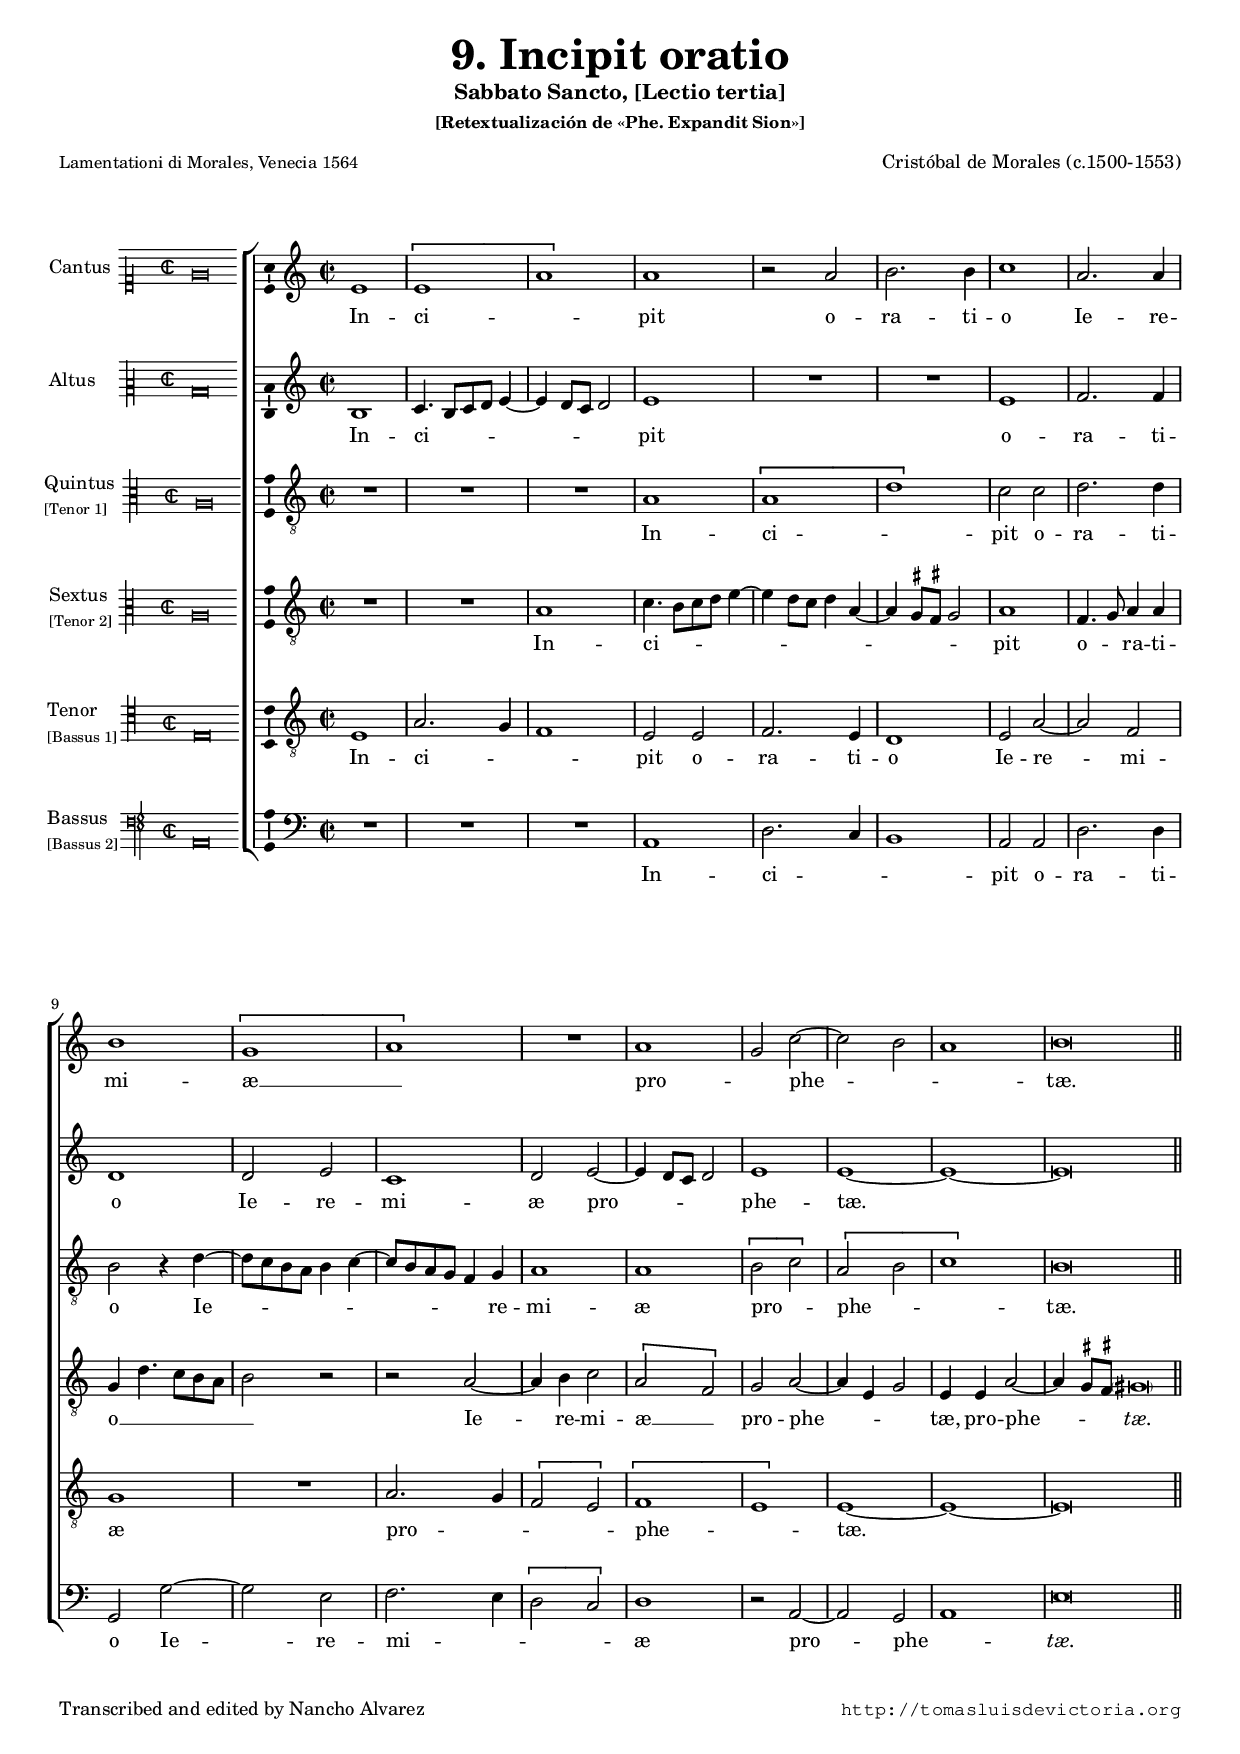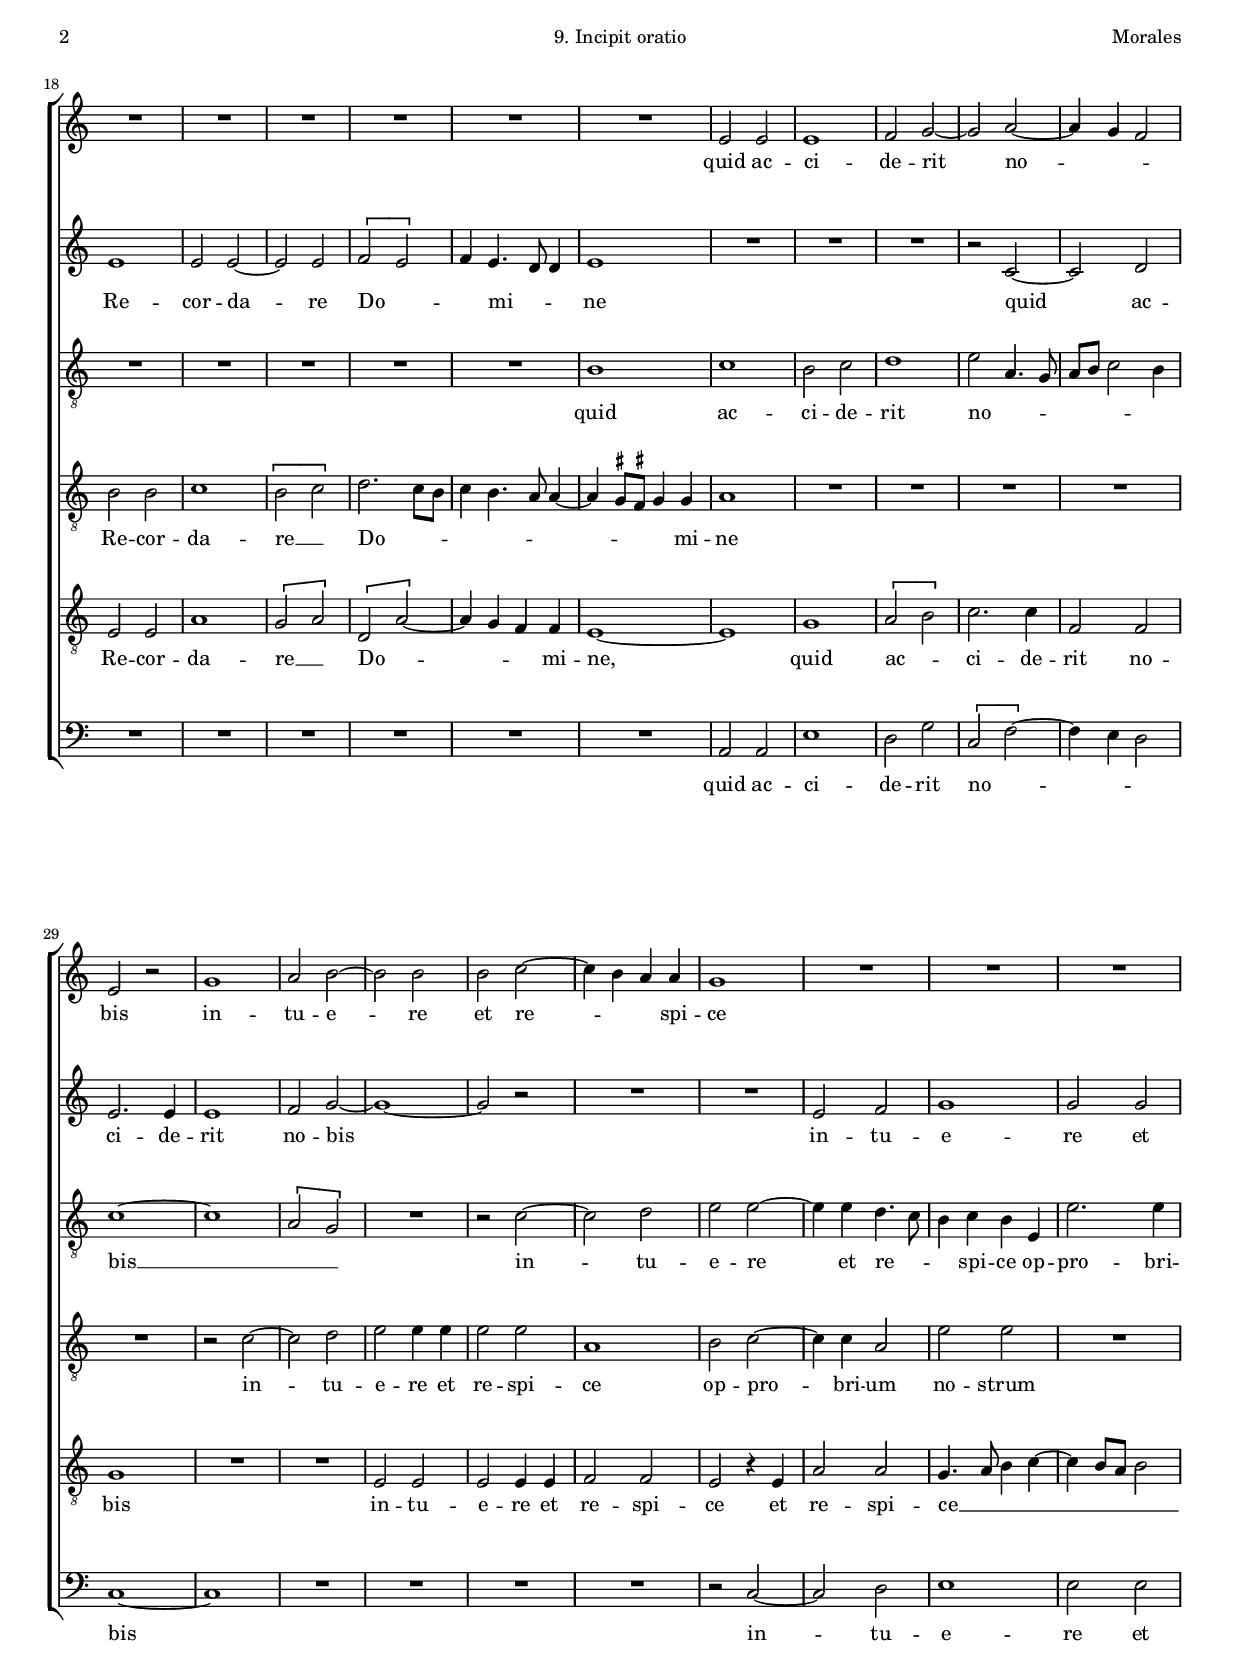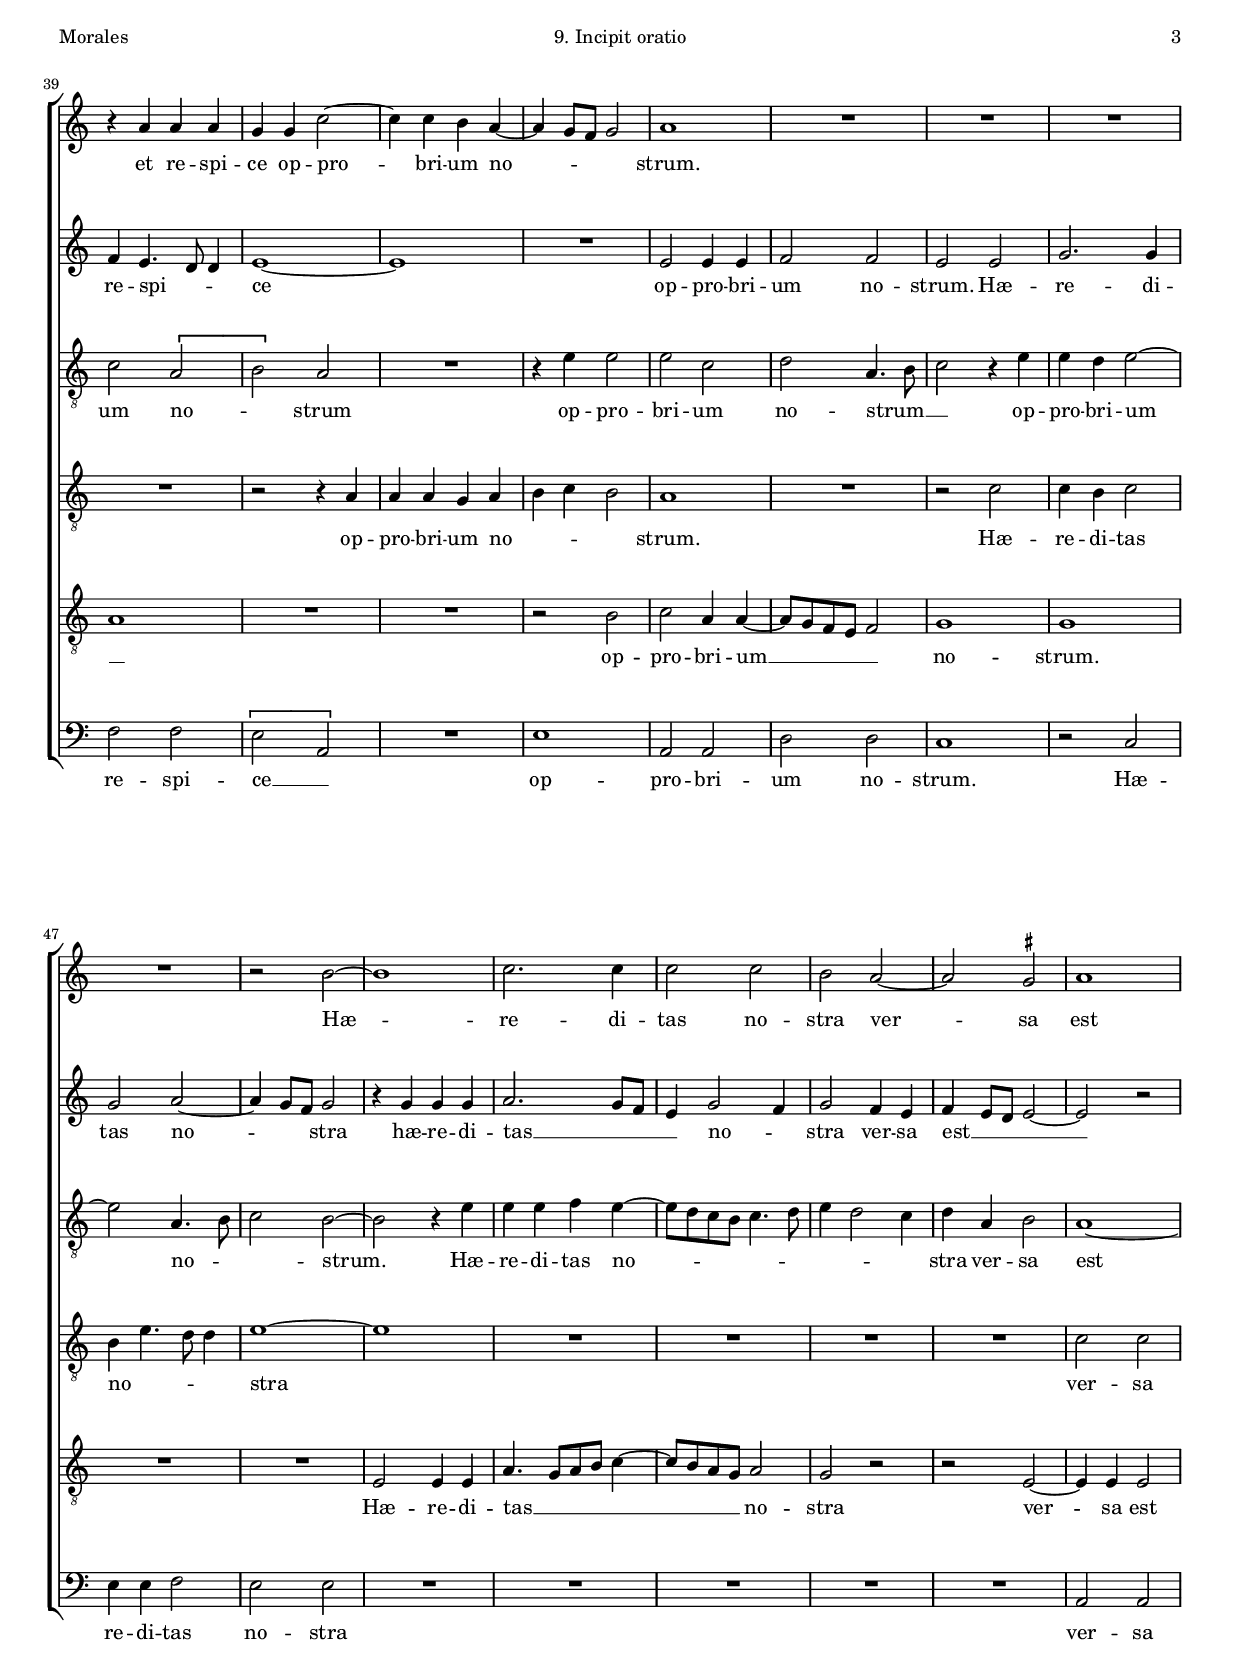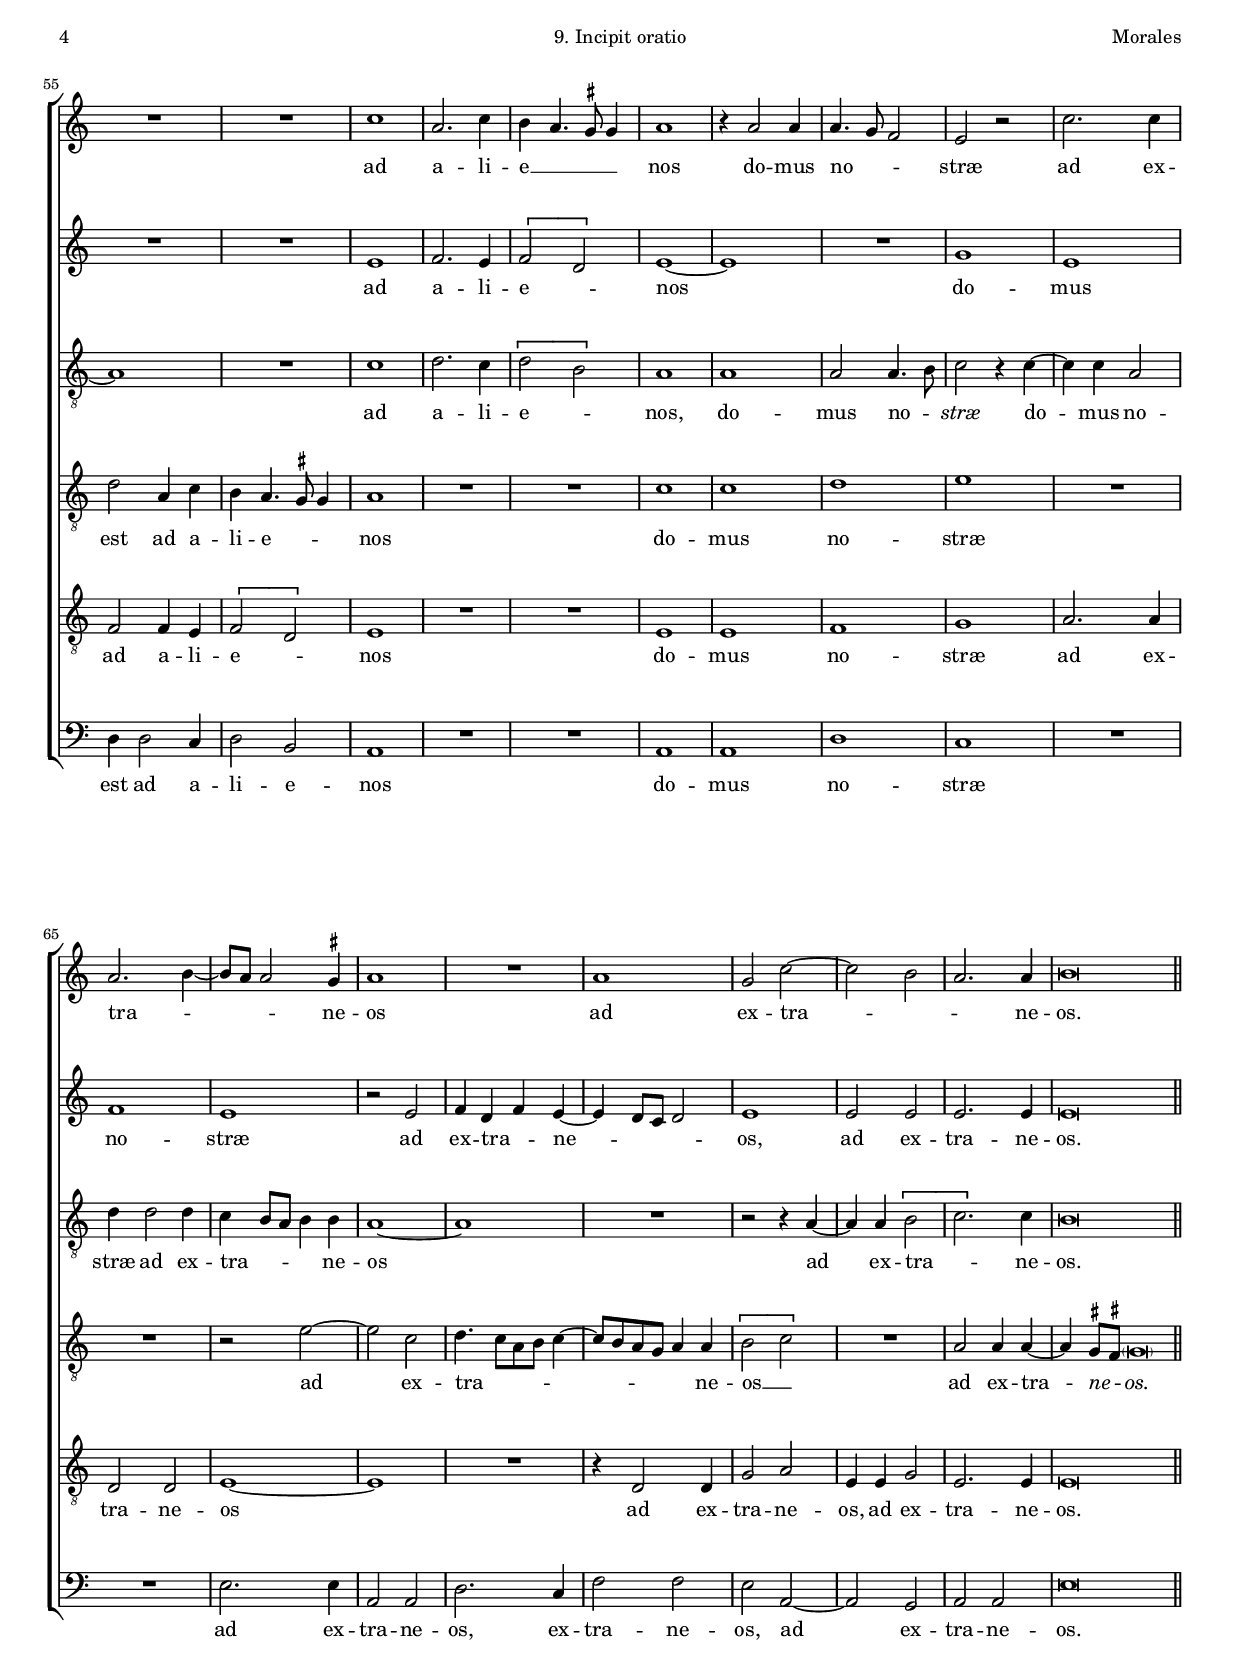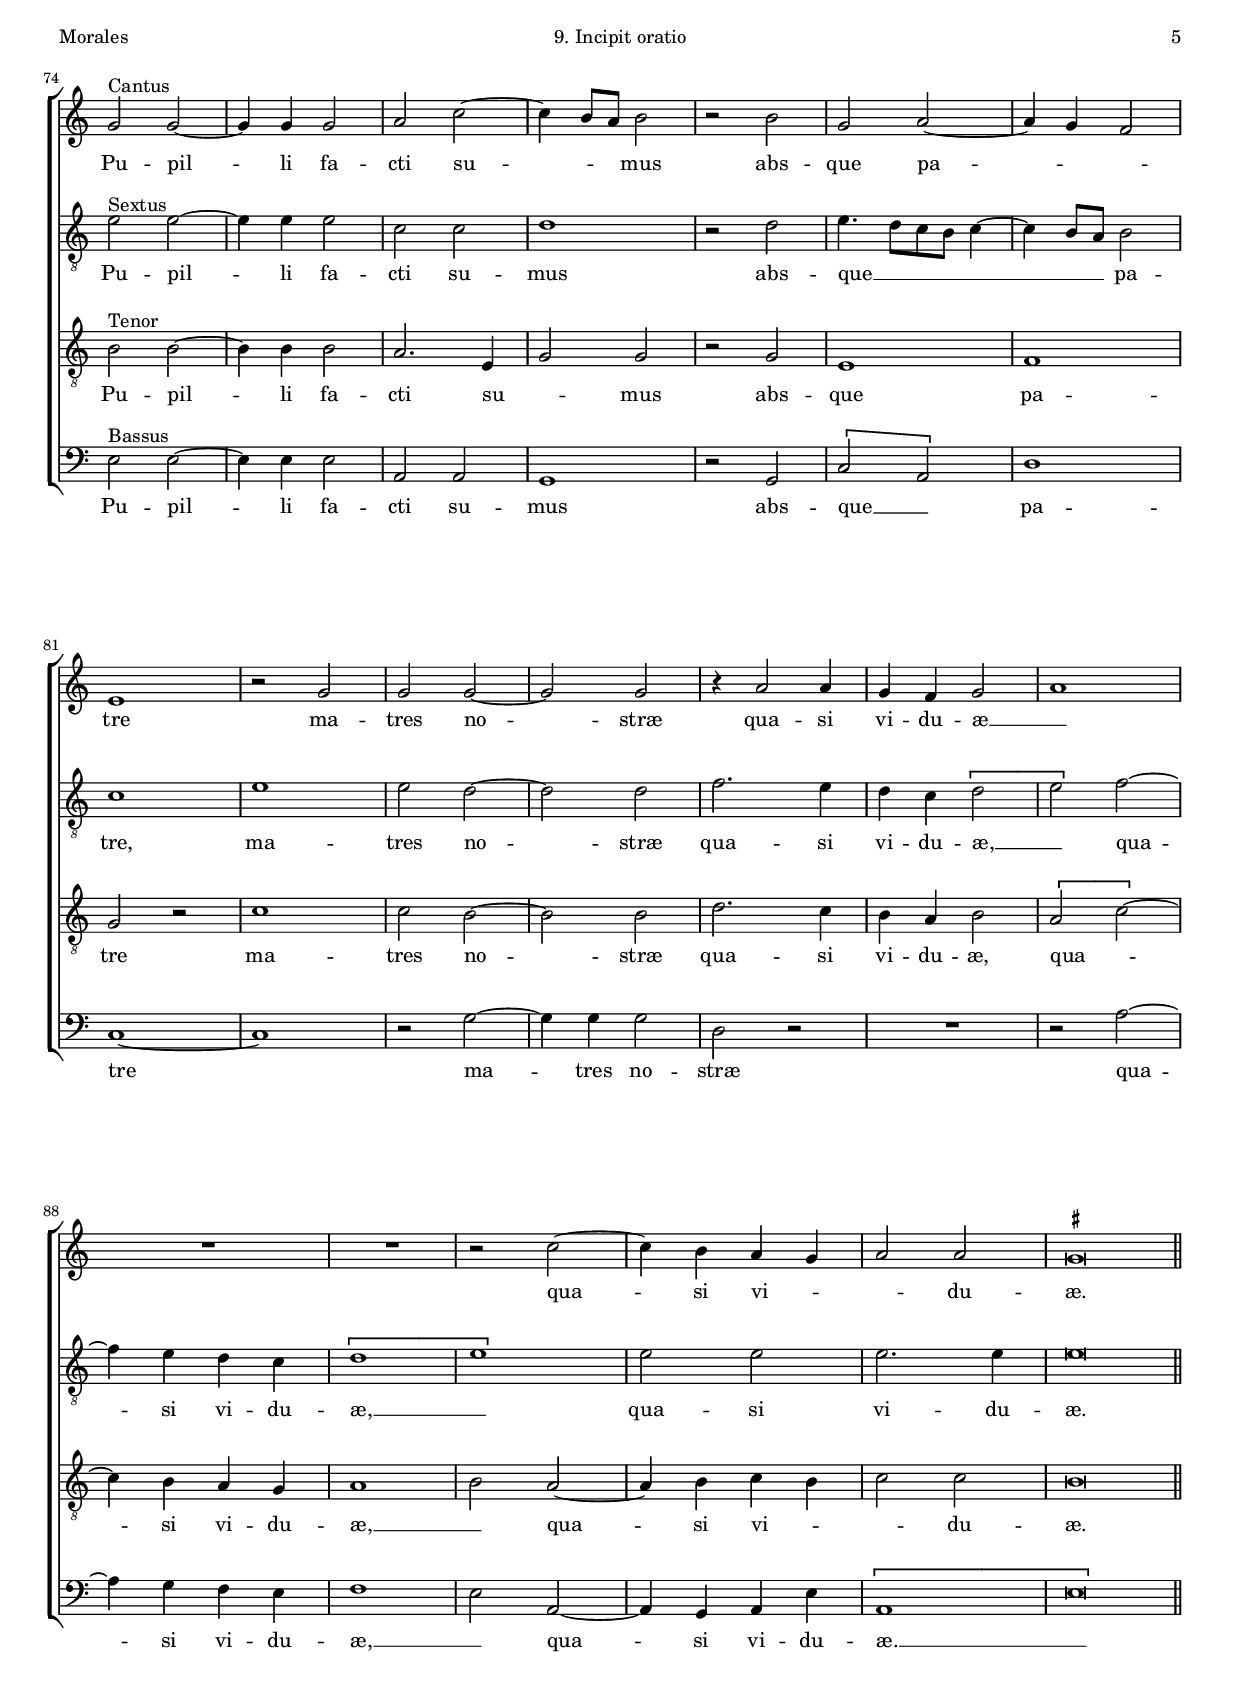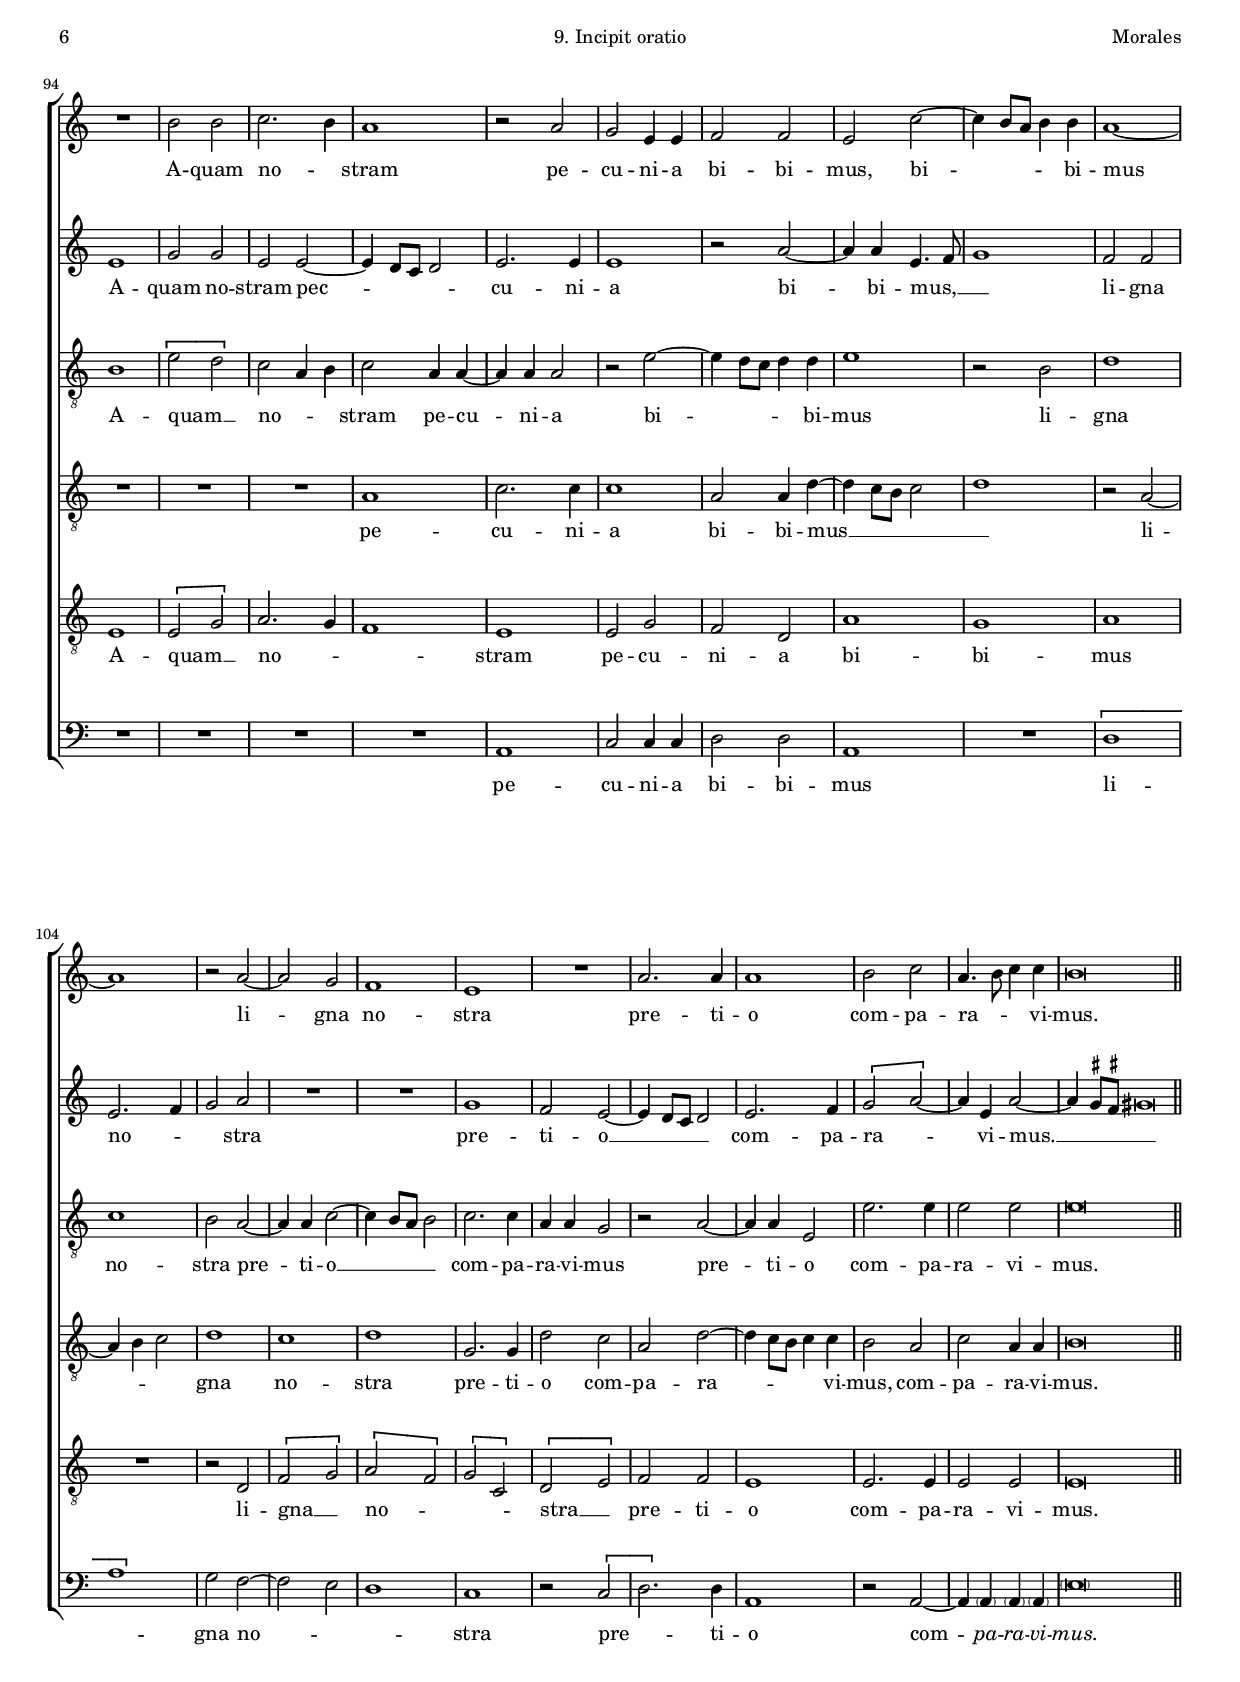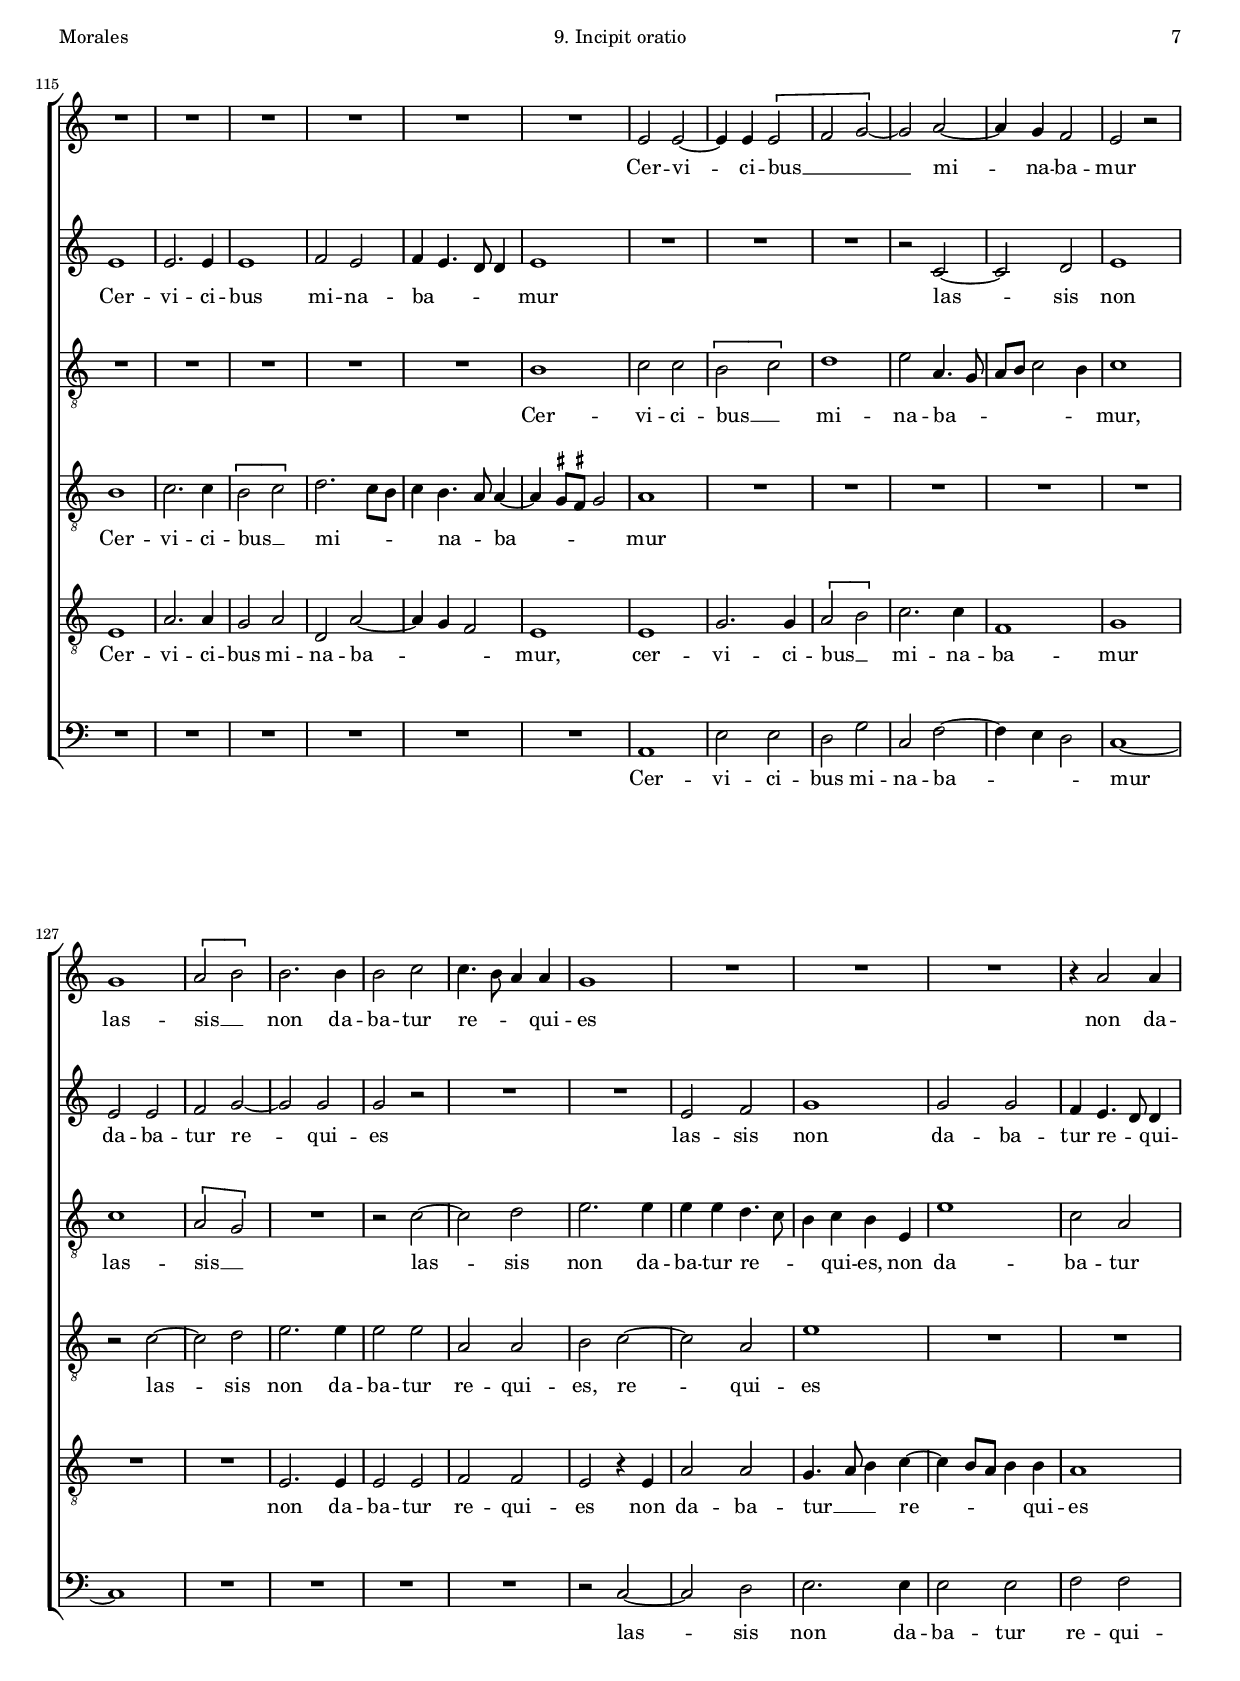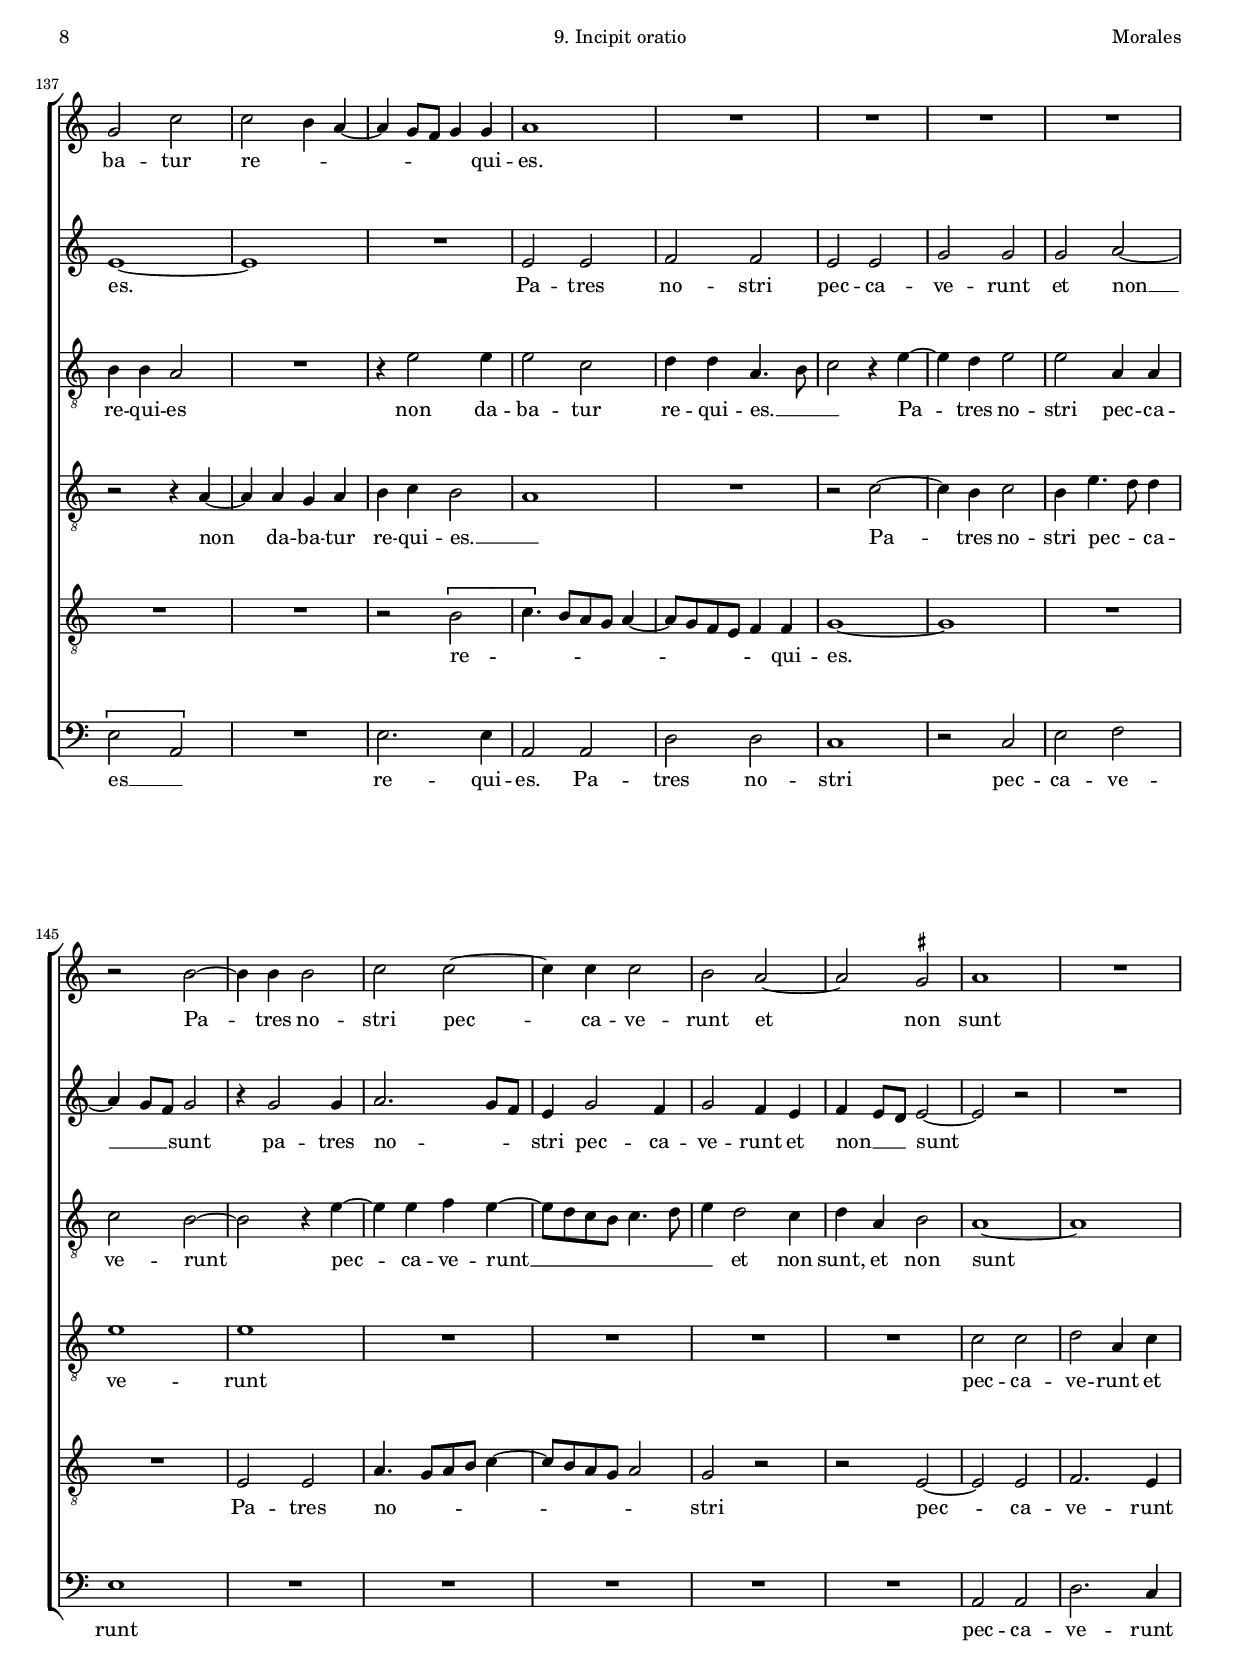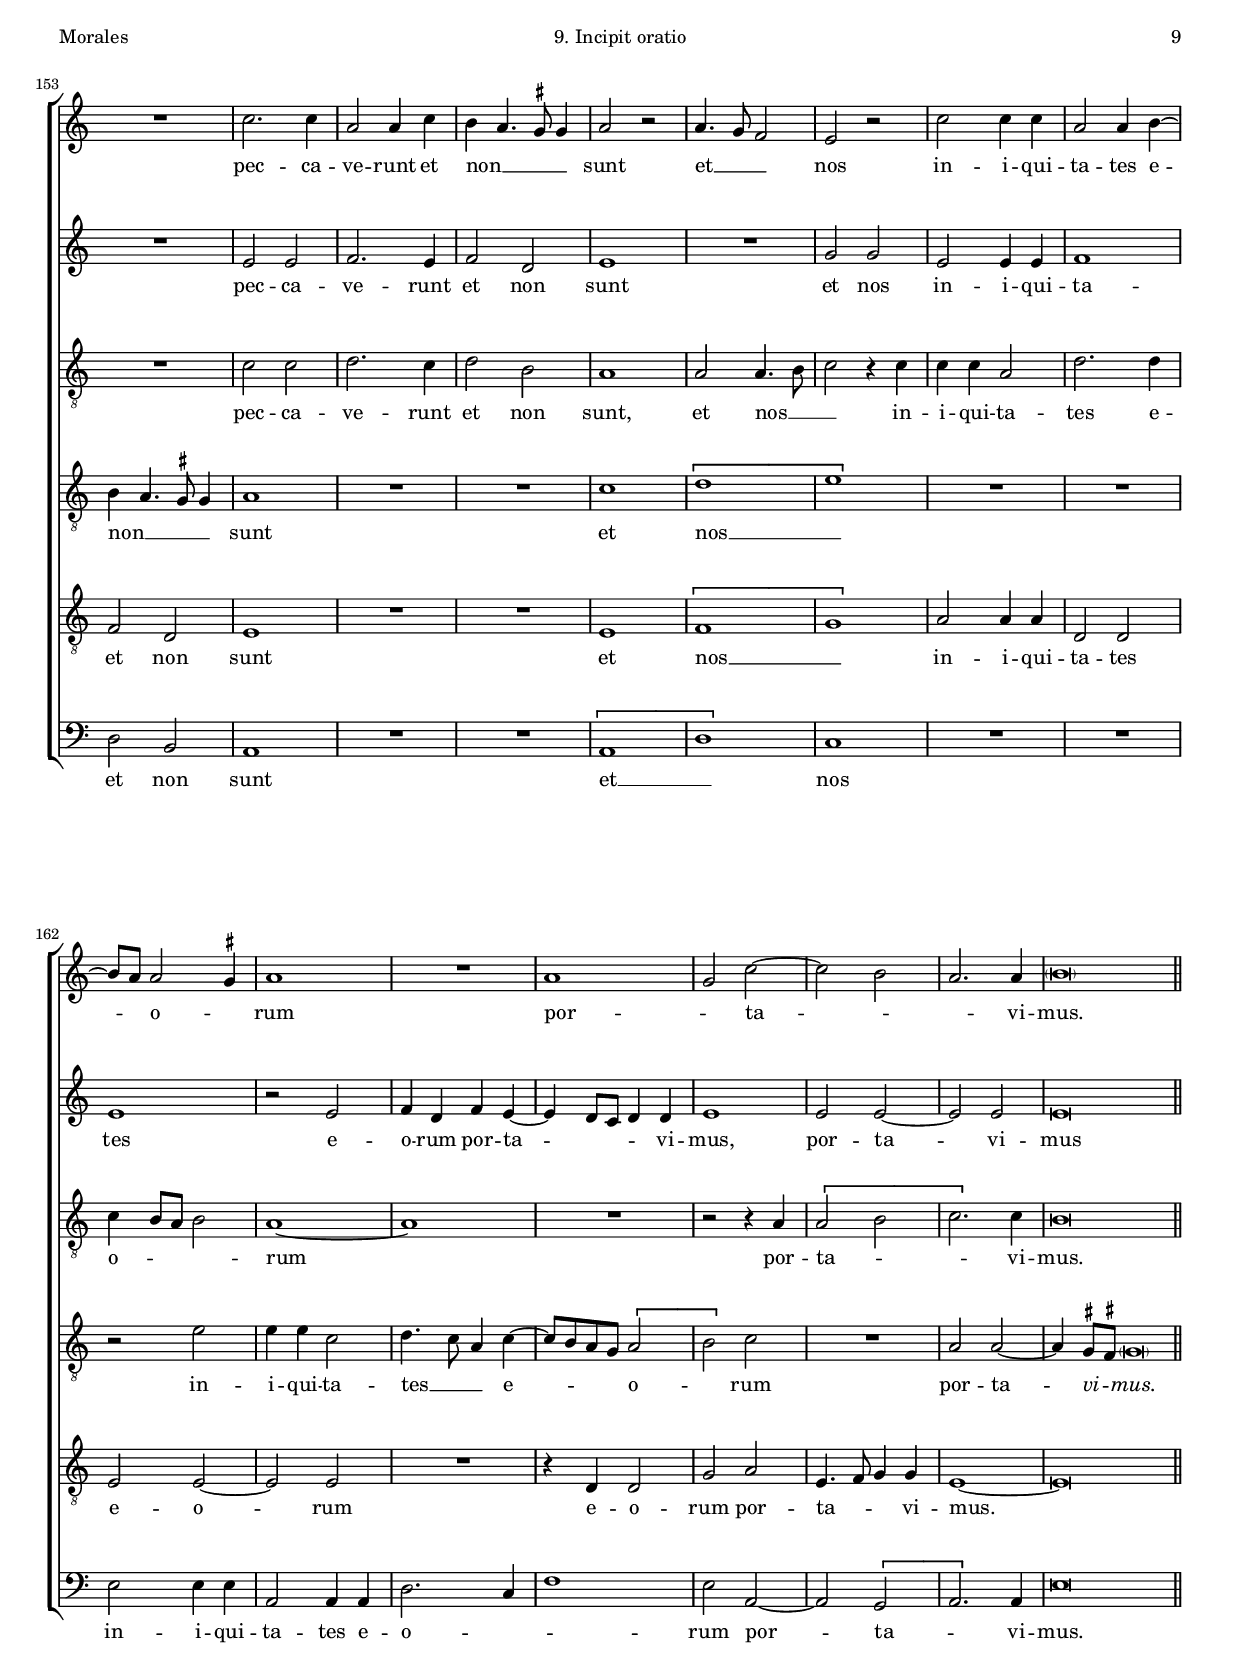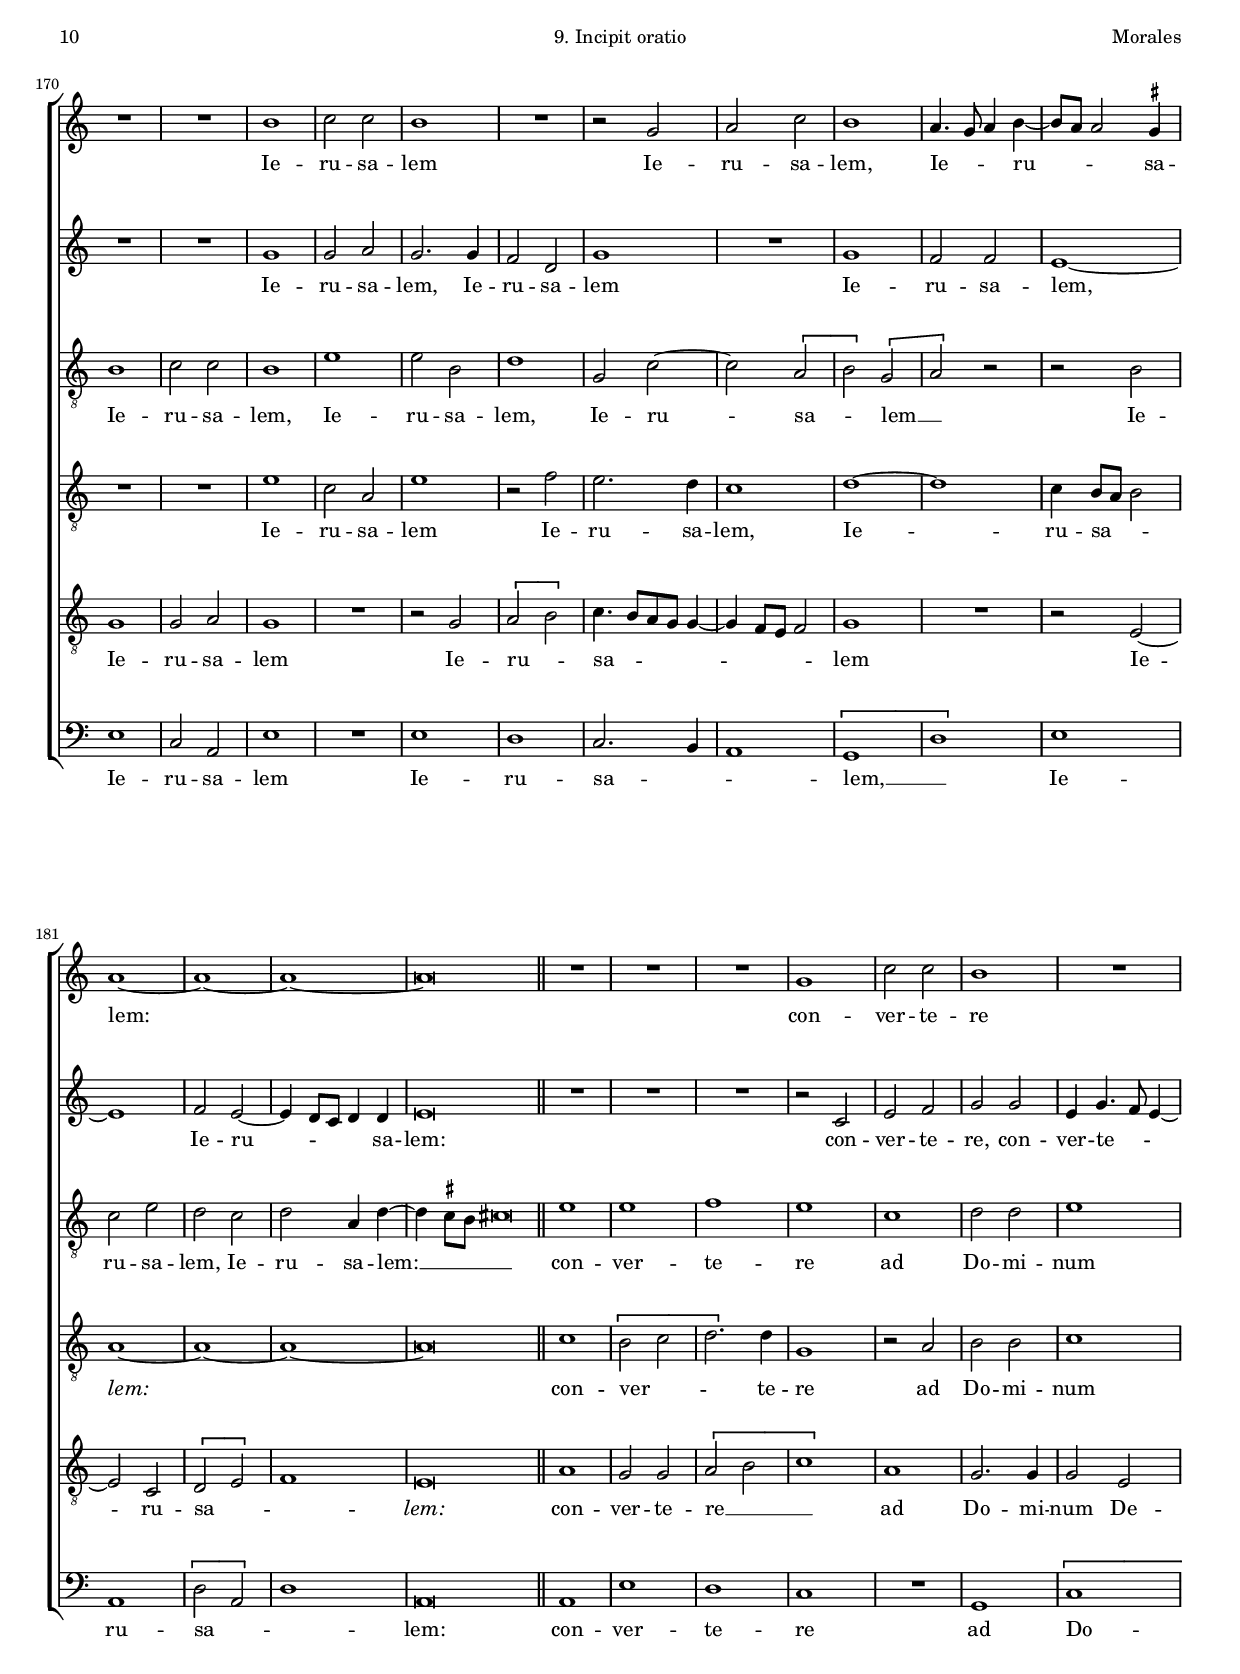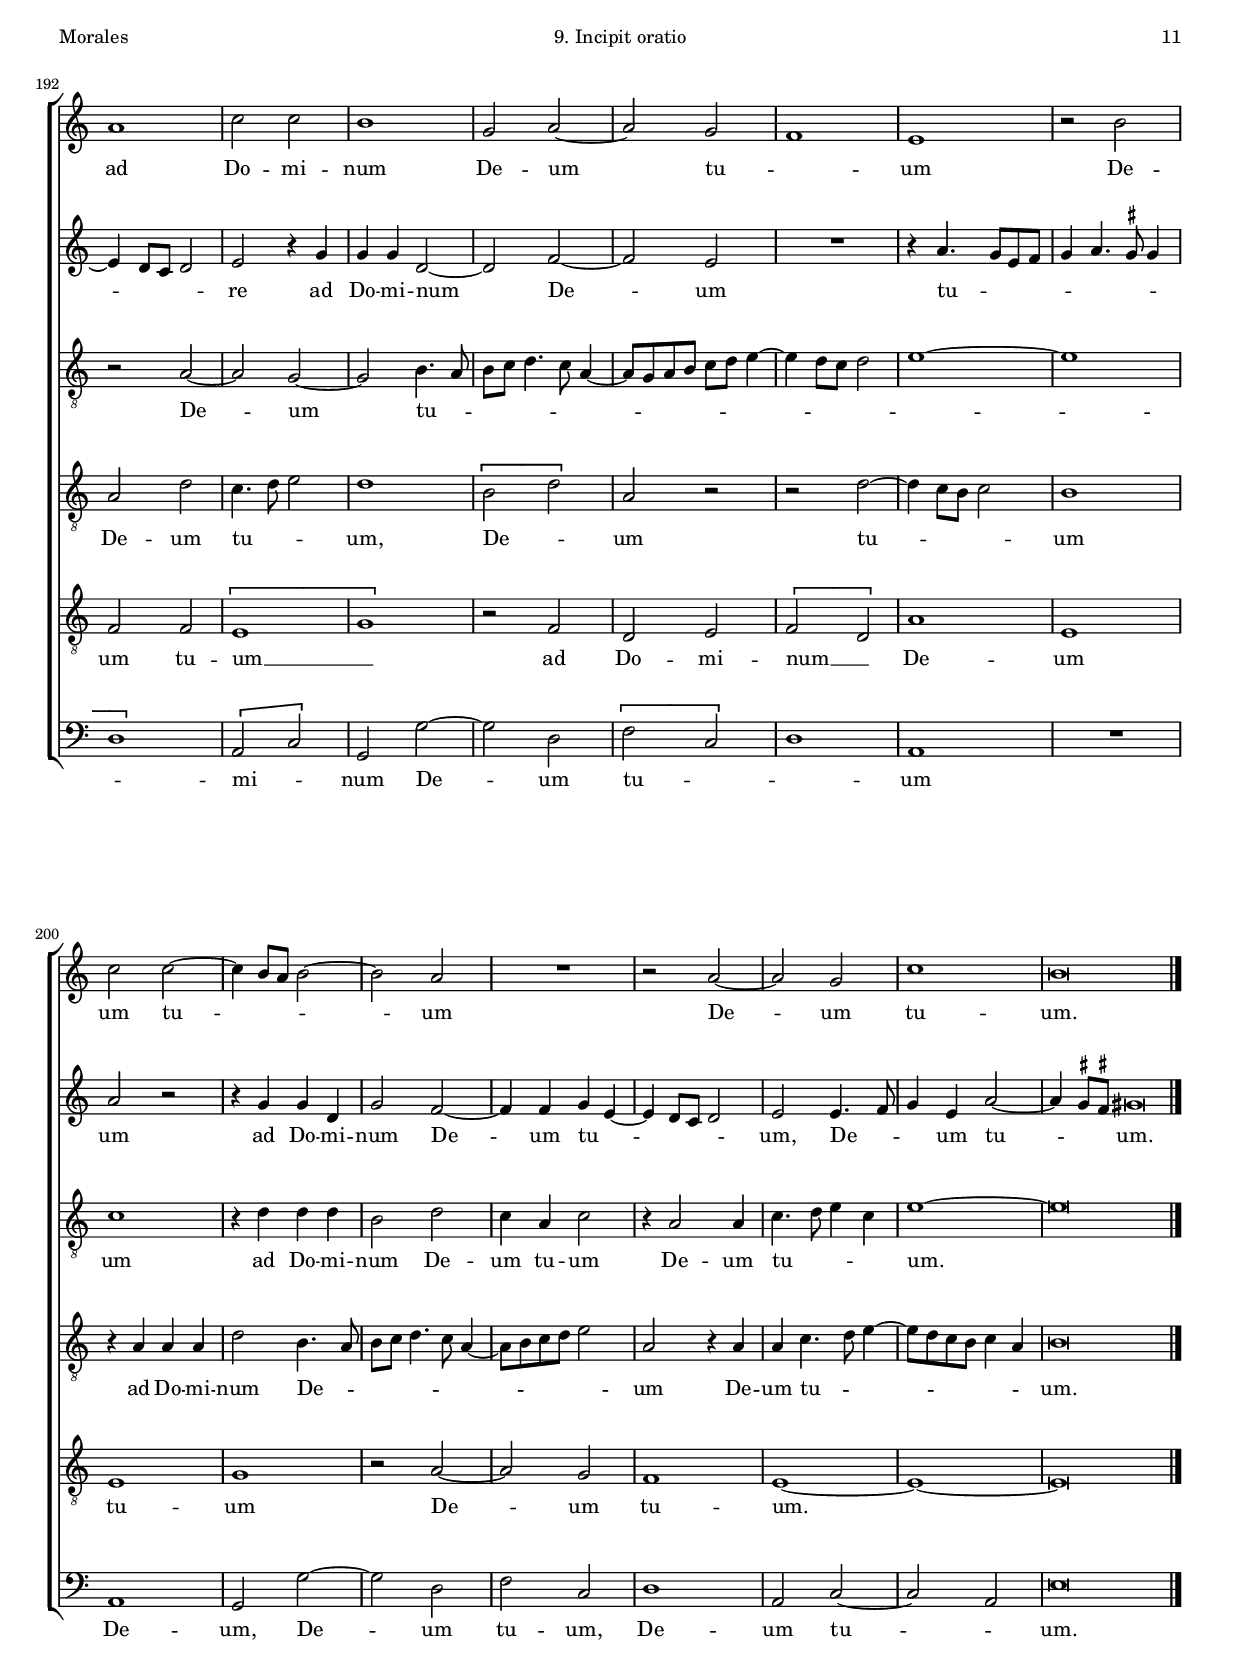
\version "2.18.0"

#(set-default-paper-size "a4")
#(set-global-staff-size 16.35)
#(ly:set-option 'point-and-click #f)
%mobile -s13.0 -i3.0

mtempo={\tempo 4 = 100}
mtempob={\tempo 4 = 50}

italicas=\override LyricText.font-shape = #'italic
rectas=\override LyricText.font-shape = #'upright
ss=\once \set suggestAccidentals = ##t
incipitwidth = 20

htitle="9. Incipit oratio"
hcomposer="Morales"

% Lamentaciones de Jeremías

\header {
	title=\markup{\fontsize #3 "9. Incipit oratio" }
        subtitle=\markup{"Sabbato Sancto, [Lectio tertia]"} % Oratio
        subsubtitle=\markup{\column{"[Retextualización de «Phe. Expandit Sion»]" " "}}
	composer=\markup{"Cristóbal de Morales (c.1500-1553)"}
        pdfauthor=\composer
	%opus="(-)"
	poet=\markup{\smaller "Lamentationi di Morales, Venecia 1564"} % Antonio Gardano 
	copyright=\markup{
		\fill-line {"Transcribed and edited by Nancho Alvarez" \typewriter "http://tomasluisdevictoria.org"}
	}
%	tagline=""
}

global={\key c \major \time 2/2
        \skip 1*17 \bar "||" \break
	\skip 1*56 \bar "||" \pageBreak 
	\skip 1*20 \bar "||" \pageBreak
	\skip 1*21 \bar "||" \break
	\skip 1*55 \bar "||" \pageBreak % es la misma música que la 2ª estrofa
	\skip 1*15 \bar "||"
        \skip 1*23 \bar "|."

}


cantus=\relative c'{
	e1
        \[e
        a\] % no está claro sea ligadura
        a
        r2 a
        b2. b4
        c1
        a2. a4
        b1
        \[g1
        a\]
        R1
        a
        g2 c ~
        c b
        a1
        b\breve*1/2
        R1*6
        e,2 e
        e1
        f2 g ~
        g2 a2 ~
        a4 g f2
        e r
        g1
        a2 b ~
        b b
        b c ~
        c4 b a a
        g1
        R1*3
        r4 a a a
        g g c2 ~
        c4 c b a ~
        a g8 f g2 % sostenido
        a1
        R1*4
        r2 b ~
        b1
        c2. c4
        c2 c
        b a ~
        a \ss gis
        a1
        R1*2
        c1
        a2. c4
        b a4. \ss gis8 gis4
        a1
        r4 a2 a4
        a4. g8 f2
        e r
        c'2. c4
        a2. b4 ~
        b8 a a2 \ss gis4
        a1
        R1
        a1
        g2 c2 ~
        c b
        a2. a4
        b\breve*1/2
        s4*0^\markup{"Cantus"}
        g2 g ~
        g4 g g2
        a c ~
        c4 b8 a b2
        r b
        g a2 ~
        a4 g4 f2
        e1
        r2 g2
        g g ~
        g g2
        r4 a2 a4
        g f g2
        a1
        R1*2
        r2 c ~
        c4 b a g % sostenido?
        a2 a
        \ss gis\breve*1/2
        R1
        b2 b
        c2. b4
        a1
        r2 a
        g e4 e
        f2 f
        e c' ~
        c4 b8 a b4 b
        a1 ~
        a 
        r2 a ~
        a g2
        f1
        e
        R1
        a2. a4 
        a1
        b2 c
        a4. b8 c4 c
        b\breve*1/2
        R1*6
        e,2 e ~
        e4 e \[e2
        f g ~ \]
        g a ~
        a4 g f2
        e r
        g1
        \[a2 b\]
        b2. b4
        b2 c
        c4. b8 a4 a
        g1
        R1*3
        r4 a2 a4
        g2 c
        c b4 a ~
        a g8 f g4 g
        a1
        R1*4
        r2 b2 ~
        b4 b b2
        c c ~
        c4 c4 c2
        b a ~
        a \ss gis
        a1
        R1*2
        c2. c4
        a2 a4 c
        b4 a4. \ss gis8 gis4
        a2 r
        a4. g8 f2 
        e r
        c'2 c4 c
        a2 a4 b4 ~
        b8 a8 a2 \ss gis4
        a1
        R1
        a
        g2 c ~
        c b
        a2. a4
        \parenthesize b\breve*1/2
        % \ss gis\breve*1/2 % duplicado!!!!!!!
        R1*2
        b1
        c2 c
        b1
        R1
        r2 g2 
        a c
        b1
        a4. g8 a4 b ~
        b8 a a2 \ss gis4
        a1 ~
        a ~
        a ~
        a\breve*1/2
        R1*3
        g1
        c2 c
        b1
        R1
        a1
        c2 c
        b1
        g2 a ~
        a g
        f1
        e
        r2 b'
        c c2 ~
        c4 b8 a b2 ~
        b a2
        R1
        r2 a ~
        a g
        c1
        b\breve*1/2
}

altus=\relative c'{
	b1
        c4. b8[ c d] e4 ~
        e d8 c d2
        e1
        R1*2
        e1
        f2. f4
        d1
        d2 e
        c1
        d2 e ~
        e4 d8 c d2
        e1
        e1 ~
        e ~
        e\breve*1/2
        e1
        e2 e ~
        e e
        \[f e\]
        f4 e4. d8 d4
        e1
        R1*3
        r2 c ~
        c d
        e2. e4
        e1
        f2 g ~
        g1 ~
        g2 r
        R1*2
        e2 f
        g1
        g2 g
        f4 e4. d8 d4
        e1 ~
        e
        R1
        e2 e4 e
        f2 f
        e e
        g2. g4
        g2 a ~
        a4 g8 f g2
        r4 g g g
        a2. g8 f
        e4 g2 f4
        g2 f4 e
        f4 e8 d e2 ~
        e r
        R1*2
        e1
        f2. e4
        \[f2 d\]
        e1 ~
        e
        R1
        g1
        e
        f
        e
        r2 e
        f4 d f e ~
        e d8 c d2
        e1
        e2 e
        e2. e4
        e\breve*1/2
        R1*20
        e1
        g2 g
        e e ~
        e4 d8 c d2
        e2. e4
        e1
        r2 a ~
        a4 a e4. f8
        g1
        f2 f
        e2. f4
        g2 a
        R1*2
        g1
        f2 e ~
        e4 d8 c d2
        e2. f4
        \[g2 a ~ \]
        a4 e a2 ~
        a4 \ss gis8 \ss fis \mtempob gis!\breve*1/4
        \mtempo
        e1
        e2. e4
        e1
        f2 e
        f4 e4. d8 d4
        e1
        R1*3
        r2 c ~
        c d
        e1
        e2 e
        f g ~
        g g
        g r
        R1*2
        e2 f
        g1
        g2 g
        f4 e4. d8 d4
        e1 ~
        e
        R1
        e2 e
        f f
        e e
        g g
        g a ~
        a4 g8 f g2 % sostenido?
        r4 g2 g4
        a2. g8 f
        e4 g2 f4
        g2 f4 e
        f4 e8 d e2 ~
        e r
        R1*2
        e2 e
        f2. e4
        f2 d
        e1
        R1
        g2 g
        e2 e4 e
        f1
        e
        r2 e
        f4 d f4 e ~
        e d8 c d4 d
        e1
        e2 e ~
        e e
        e\breve*1/2
        R1*2
        g1
        g2 a
        g2. g4
        f2 d
        g1
        R1
        g1
        f2 f
        e1 ~
        e
        f2 e ~
        e4 d8 c d4 d
        e\breve*1/2
        R1*3
        r2 c
        e f
        g g
        e4 g4. f8 e4 ~
        e d8 c d2
        e r4 g
        g g d2 ~
        d f ~
        f e
        R1
        r4 a4. g8 e f
        g4 a4. \ss gis8 gis4
        a2 r
        r4 g g d
        g2 f ~
        f4 f g e ~
        e d8 c d2
        e e4. f8
        g4 e a2 ~ 
        a4 \ss gis8 \ss fis \mtempob gis!\breve*1/4
        
}

altusdos=\relative c'{
        R1*3
        a1
        \[a
        d\]
        c2 c
        d2. d4
        b2 r4 d ~
        d8 c b a b4 c ~
        c8 b a g f4 g
        a1
        a
        \[b2 c\]
        \[a b
        c1\]
        b\breve*1/2
        R1*5
        b1
        c
        b2 c
        d1
        e2 a,4. g8
        a b c2 b4
        c1 ~
        c
        \[a2 g\]
        R1
        r2 c ~
        c d
        e e ~
        e4 e d4. c8
        b4 c b e,
        e'2. e4
        c2 \[a
        b\] a
        R1
        r4 e' e2 
        e c
        d a4. b8
        c2 r4 e
        e d e2 ~
        e a,4. b8
        c2 b ~
        b r4 e
        e e f e ~
        e8 d c b c4. d8
        e4 d2 c4
        d4 a b2
        a1 ~
        a
        R1
        c1
        d2. c4
        \[d2 b\]
        a1
        a
        a2 a4. b8
        c2 r4 c ~
        c c a2
        d4 d2 d4
        c4 b8 a b4 b
        a1 ~
        a
        R1
        r2 r4 a ~
        a a \[b2
        c2.\] c4
        b\breve*1/2
        R1*20
        b1
        \[e2 d\]
        c2 a4 b
        c2 a4 a ~
        a a a2
        r2 e' ~
        e4 d8 c d4 d
        e1
        r2 b
        d1
        c
        b2 a ~
        a4 a c2 ~
        c4 b8 a b2
        c2. c4
        a4 a g2
        r2 a ~
        a4 a e2
        e'2. e4
        e2 e
        e\breve*1/2
        R1*5
        b1
        c2 c
        \[b2 c\]
        d1
        e2 a,4. g8
        a b c2 b4
        c1
        c
        \[a2 g\]
        R1
        r2 c ~
        c d
        e2. e4
        e e d4. c8
        b4 c b e,
        e'1
        c2 a
        b4 b a2
        R1
        r4 e'2 e4
        e2 c
        d4 d a4. b8
        c2 r4 e ~
        e4 d e2
        e2 a,4 a
        c2 b ~
        b r4 e ~
        e e f e ~
        e8 d c b c4. d8
        e4 d2 c4
        d4 a b2
        a1 ~
        a1
        R1
        c2 c
        d2. c4
        d2 b
        a1
        a2 a4. b8
        c2 r4 c
        c c a2
        d2. d4
        c4 b8 a b2
        a1 ~
        a1
        R1
        r2 r4 a
        \[a2 b
        c2.\] c4
        b\breve*1/2
        b1
        c2 c
        b1
        e
        e2 b
        d1
        g,2 c ~
        c \[a
        b\] \[g
        a\] r
        r2 b
        c e
        d c
        d a4 d ~
        d \ss cis8 b \mtempob cis!\breve*1/4
        \mtempo
        e1
        e
        f
        e
        c
        d2 d
        e1
        r2 a, ~
        a g ~
        g b4. a8
        b c d4. c8 a4 ~
        a8 g8 a b c d e4 ~
        e4 d8 c8 d2
        e1 ~
        e
        c1
        r4 d d d
        b2 d
        c4 a c2
        r4 a2 a4
        c4. d8 e4 c
        e1 ~
        e\breve*1/2
}

altustres=\relative c'{
        R1*2
        a1
        c4. b8[ c d] e4 ~
        e d8 c d4 a4 ~
        a4 \ss gis8 \ss fis gis2
        a1
        f4. g8 a4 a
        g4 d'4. c8 b a
        b2 r 
        r a ~
        a4 b4 c2
        \[a2 f\]
        g2 a ~
        a4 e g2
        e4 e a2 ~
        a4 \ss gis8 \ss fis \mtempob \parenthesize gis!\breve*1/4
        \mtempo
        %a4 \ss gis8 \ss fis gis!4. a8
        %gis\breve*1/2
        b2 b
        c1
        \[b2 c\]
        d2. c8 b
        c4 b4. a8 a4 ~
        a4 \ss gis8 \ss fis gis4 gis
        a1
        R1*5
        r2 c ~
        c d
        e e4 e
        e2 e
        a,1
        b2 c ~
        c4 c a2
        e' e
        R1*2
        r2 r4 a,
        a a g a
        b c b2
        a1
        R1
        r2 c
        c4 b c2
        b4 e4. d8 d4
        e1 ~
        e
        R1*4
        c2 c
        d a4 c
        b a4. \ss gis8 gis4
        a1
        R1*2
        c1
        c
        d
        e
        R1*2
        r2 e ~
        e c
        d4. c8[ a b] c4 ~
        c8 b a g a4 a
        \[b2 c\]
        R1
        a2 a4 a ~
        a4 \ss gis8 \ss fis \mtempob \parenthesize gis\breve*1/4
        \mtempo
        %a \ss gis8 \ss fis gis4 gis 
        %\ss gis\breve*1/2
        s4*0^\markup{"Sextus"} 
        e'2 e ~
        e4 e e2
        c c
        d1
        r2 d
        e4. d8[ c b] c4 ~
        c b8 a b2
        c1 
        e
        e2 d2 ~
        d d
        f2. e4
        d c \[d2
        e\] f2 ~
        f4 e d c
        \[d1
        e\]
        e2 e
        e2. e4
        e\breve*1/2
        R1*3
        a,1
        c2. c4
        c1
        a2 a4 d ~
        d c8 b c2
        d1
        r2 a ~
        a4 b c2
        d1
        c
        d
        g,2. g4
        d'2 c
        a d ~
        d4 c8 b c4 c
        b2 a 
        c a4 a
        b\breve*1/2
        b1
        c2. c4
        \[b2 c\]
        d2. c8 b
        c4 b4. a8 a4 ~
        a4 \ss gis8 \ss fis gis2
        a1
        R1*5
        r2 c ~
        c d
        e2. e4
        e2 e
        a, a
        b c ~
        c a
        e'1
        R1*2
        r2 r4 a, ~
        a a g a
        b c b2
        a1
        R1
        r2 c ~
        c4 b c2
        b4 e4. d8 d4
        e1
        e
        R1*4
        c2 c
        d a4 c
        b4 a4. \ss gis8 gis4
        a1
        R1*2
        c1
        \[d
        e\]
        R1*2
        r2 e2
        e4 e c2
        d4. c8 a4 c ~
        c8 b a g \[a2
        b\] c2
        R1
        a2 a ~
        a4 \ss gis8 \ss fis \mtempob \parenthesize gis\breve*1/4
        \mtempo
        %a4 \ss gis8 \ss fis gis4. a8
        %\ss gis\breve*1/2
        R1*2
        e'1
        c2 a
        e'1
        r2 f
        e2. d4
        c1
        d1 ~
        d
        c4 b8 a b2
        a1 ~
        a ~
        a ~
        a\breve*1/2
        c1
        \[b2 c
        d2.\] d4
        g,1
        r2 a
        b b
        c1
        a2 d
        c4. d8 e2
        d1
        \[b2 d\]
        a2 r
        r d2 ~
        d4 c8 b c2
        b1
        r4 a a a
        d2 b4. a8
        b c d4. c8 a4 ~
        a8 b8 c8 d e2
        a,2 r4 a
        a c4. d8 e4 ~
        e8 d8 c b c4 a
        b\breve*1/2
}

tenor=\relative c{
	e1
        a2. g4
        f1
        e2 e
        f2. e4
        d1
        e2 a ~
        a f
        g1
        R1
        a2. g4
        \[f2 e\]
        \[f1
        e\]
        e1 ~
        e ~
        e\breve*1/2
        e2 e
        a1
        \[g2 a\]
        \[d, a' ~ \]
        a4 g f4 f
        e1 ~
        e
        g
        \[a2 b\]
        c2. c4
        f,2 f
        g1
        R1*2
        e2 e
        e e4 e
        f2 f
        e2 r4 e
        a2 a
        g4. a8 b4 c4 ~
        c b8 a b2
        a1
        R1*2
        r2 b
        c a4 a ~
        a8 g f e f2
        g1
        g
        R1*2
        e2 e4 e
        a4. g8[ a b] c4 ~
        c8 b8 a g a2
        g r 
        r e2 ~
        e4 e e2
        f2 f4 e
        \[f2 d\]
        e1
        R1*2
        e1
        e
        f
        g
        a2. a4
        d,2 d
        e1 ~
        e
        R1
        r4 d2 d4
        g2 a
        e4 e g2
        e2. e4
        e\breve*1/2
        s4*0^\markup{"Tenor"}
        b'2 b ~
        b4 b b2
        a2. e4
        g2 g
        r2 g
        e1 
        f
        g2 r
        c1
        c2 b ~
        b b
        d2. c4 % el puntillo no se ve bien
        b4 a b2
        \[a2 c ~ \]
        c4 b a g
        a1
        b2 a ~
        a4 b c b
        c2 c
        b\breve*1/2
        e,1
        \[e2 g\]
        a2. g4
        f1
        e
        e2 g
        f d
        a'1
        g
        a
        R1
        r2 d,
        \[f2 g\]
        \[a f\]
        \[g c,\]
        \[d e\]
        f2 f
        e1
        e2. e4
        e2 e
        e\breve*1/2
        e1
        a2. a4
        g2 a 
        d,2 a' ~
        a4 g f2
        e1
        e
        g2. g4
        \[a2 b\]
        c2. c4
        f,1
        g
        R1*2
        e2. e4
        e2 e
        f f
        e r4 e
        a2 a
        g4. a8 b4 c ~
        c b8 a b4 b
        a1
        R1*2
        r2 \[b2 
        c4.\] b8[ a g] a4 ~
        a8 g f e f4 f
        g1 ~
        g
        R1*2
        e2 e
        a4. g8[ a b] c4 ~
        c8 b a g a2
        g r
        r e ~
        e e
        f2. e4
        f2 d
        e1
        R1*2
        e1
        \[f1
        g\]
        a2 a4 a
        d,2 d
        e e ~
        e e
        R1
        r4 d d2
        g2 a
        e4. f8 g4 g
        e1 ~
        e\breve*1/2
        g1
        g2 a
        g1
        R1
        r2 g
        \[a2 b\]
        c4. b8[ a g] g4 ~
        g f8 e f2
        g1
        R1
        r2 e ~
        e c
        \[d2 e\]
        f1
        e\breve*1/2
        a1
        g2 g
        \[a2 b
        c1\]
        a1
        g2. g4
        g2 e
        f f
        \[e1
        g\]
        r2 f2
        d e
        \[f2 d\]
        a'1
        e
        e
        g
        r2 a ~
        a g
        f1
        e1 ~
        e1 ~
        e\breve*1/2
}

bassus=\relative c{
	R1*3
        a1
        d2. c4
        b1
        a2 a
        d2. d4
        g,2 g' ~
        g e
        f2. e4
        \[d2 c\]
        d1
        r2 a ~
        a g
        a1 
        e'\breve*1/2
        R1*6
        a,2 a
        e'1
        d2 g
        \[c, f ~ \]
        f4 e d2
        c1 ~
        c
        R1*4
        r2 c ~
        c d
        e1
        e2 e
        f f
        \[e2 a,\]
        R1
        e'1
        a,2 a
        d d
        c1
        r2 c
        e4 e f2
        e e
        R1*5
        a,2 a
        d4 d2 c4 
        d2 b % bemol ?
        a1
        R1*2
        a1
        a
        d
        c
        R1*2
        e2. e4
        a,2 a
        d2. c4
        f2 f
        e a, ~
        a g
        a a
        e'\breve*1/2
        s4*0^\markup{"Bassus"}
        e2 e ~
        e4 e e2
        a,2 a
        g1
        r2 g
        \[c2 a\]
        d1
        c1 ~
        c
        r2 g' ~
        g4 g g2
        d r
        R1
        r2 a' ~
        a4 g f e
        f1
        e2 a, ~
        a4 g a e'
        \[a,1
        e'\breve*1/2\]
        R1*4
        a,1
        c2 c4 c
        d2 d
        a1
        R1
        \[d1
        a'\]
        g2 f ~
        f e 
        d1
        c
        r2 \[c2 
        d2.\] d4
        a1
        r2 a ~
        a4 \parenthesize a \parenthesize a \parenthesize a
        \parenthesize e'\breve*1/2
        %a a
        %e'2. e4
        %e\breve*1/2
        R1*6
        a,1
        e'2 e
        d g
        c, f ~
        f4 e d2
        c1 ~
        c
        R1*4
        r2 c ~
        c d
        e2. e4
        e2 e
        f f
        \[e a,\]
        R1
        e'2. e4
        a,2 a
        d d
        c1
        r2 c
        e f
        e1
        R1*5
        a,2 a
        d2. c4
        d2 b % bemol?
        a1
        R1*2
        \[a1
        d\]
        c1
        R1*2
        e2 e4 e
        a,2 a4 a
        d2. c4
        f1
        e2 a, ~
        a2 \[g2
        a2.\] a4
        e'\breve*1/2
        e1
        c2 a
        e'1
        R1
        e1
        d
        c2. b4
        a1
        \[g
        d'\]
        e1
        a,
        \[d2 a\]
        d1
        a\breve*1/2
        a1
        e'
        d
        c
        R1
        g
        \[c
        d\]
        \[a2 c\]
        g2 g' ~
        g d
        \[f2 c\]
        d1
        a
        R1
        a
        g2 g' ~
        g d
        f c
        d1
        a2 c ~
        c a
        e'\breve*1/2
}

textocantus=\lyricmode{
In -- ci -- _ pit o -- ra -- ti -- o
Ie -- re -- mi -- æ __ _
pro -- _ phe -- _ _ tæ.
quid ac -- ci -- de -- rit
no -- _ _ bis
in -- tu -- e -- re
et re -- _ _ spi -- ce
et re -- spi -- ce
op -- pro -- bri -- um no -- _ _ _ strum.
Hæ -- re -- di -- tas no -- stra ver -- sa est
ad a -- li -- e __ _ _ _ nos
do -- mus no -- _ _ stræ
ad ex -- tra -- _ _ _ ne -- os
ad ex -- tra -- _ _ ne -- os.
Pu -- pil -- li fa -- cti su -- _ _ mus
abs -- que pa -- _ _ tre
ma -- tres no -- stræ
qua -- si vi -- du -- æ __ _
qua -- si vi -- _ _ du -- æ.
A -- quam no -- _ stram 
pe -- cu -- ni -- a bi -- bi -- mus,
bi -- _ _ _ bi -- mus
li -- gna no -- stra
pre -- ti -- o com -- pa -- ra -- _ _ vi -- mus.
Cer -- vi -- ci -- bus __ _ _ 
mi -- na -- ba -- mur
las -- sis __ _
non da -- ba -- tur re -- _ _ qui -- es
non da -- ba -- tur re -- _ _ _ _ _ qui -- es.
Pa -- tres no -- stri pec -- ca -- ve -- runt 
et non sunt 
pec -- ca -- ve -- runt et
non __ _ _ _ sunt
et __ _ _ nos
in -- i -- qui -- ta -- tes e -- _ o -- _ rum
por -- _ ta -- _ _ vi -- mus.
Ie -- ru -- sa -- lem
Ie -- ru -- sa -- lem,
Ie -- _ _ ru -- _ _ sa -- lem:
con -- ver -- te -- re ad Do -- mi -- num
De -- um tu -- _ um
De -- um tu -- _ _ _ um
De -- um tu -- um.
}

textoaltus=\lyricmode{
In -- ci -- _ _ _ _ _ _ _ pit
o -- ra -- ti -- o Ie -- re -- mi -- æ
pro -- _ _ _ phe -- tæ. % Prophete
Re -- cor -- da -- re Do -- _ _ mi -- _ _ ne
quid ac -- ci -- de -- rit no -- bis
in -- tu -- e -- re 
et re -- spi -- _ _ ce
op -- pro -- bri -- um
no -- strum.
Hæ -- re -- di -- tas
no -- _ _ stra
hæ -- re -- di -- tas __ _ _ _ no -- _ stra
ver -- sa est __ _ _ _ 
ad a -- li -- e -- _ nos
do -- mus no -- stræ
ad ex -- tra -- _ ne -- _ _ _ os,
ad ex -- tra -- ne -- os.
A -- quam no -- stram pec -- _ _ _ cu -- ni -- a
bi -- bi -- mus, __ _ _ 
li -- gna no -- _ _ stra
pre -- ti -- o __ _ _ _ 
com -- pa -- ra -- _ vi -- mus. __ _ _ _ 
Cer -- vi -- ci -- bus % nostris
mi -- na -- ba -- _ _ _ mur
las -- sis non da -- ba -- tur re -- qui -- es
las -- sis non da -- ba -- tur re -- _ qui -- es.
Pa -- tres no -- stri pec -- ca -- ve -- runt
et non __ _ _ sunt
pa -- tres no -- _ _ stri
pec -- ca -- ve -- runt et non __ _ _ sunt
pec -- ca -- ve -- runt et non sunt
et nos in -- i -- qui -- ta -- tes
e -- o -- rum por -- ta -- _ _ _ vi -- mus,
por -- ta -- vi -- mus
Ie -- ru -- sa -- lem,
Ie -- ru -- sa -- lem
Ie -- ru -- sa -- lem,
Ie -- ru -- _ _ _ sa -- lem:
con -- ver -- te -- re,
con -- ver -- te -- _ _ _ _ _ re
ad Do -- mi -- num De -- um
tu -- _ _ _ _ _ _ _ um
ad Do -- mi -- num De -- um tu -- _ _ _ _ um,
De -- _ _ um tu -- _ _ um.
}

textoaltusdos=\lyricmode{
In -- ci -- _ pit o -- ra -- ti -- o
Ie -- _ _ _ _ _ _ _ _ _ re -- mi -- æ
pro -- _ phe -- _ _ tæ.
quid ac -- ci -- de -- rit
no -- _ _ _ _ _ _ bis __ _ _ 
in -- tu -- e -- re
et re -- _ _ spi -- ce
op -- pro -- bri -- um
no -- _ strum
op -- pro -- bri -- um no -- strum __ _ _ 
op -- pro -- bri -- um no -- _ _ strum.
Hæ -- re -- di -- tas no -- _ _ _ _ _ _ _ _ stra
ver -- sa est ad a -- li -- e -- _ nos,
do -- mus no -- _ \italicas stræ \rectas
do -- mus no -- stræ ad ex -- tra -- _ _ _ ne -- os
ad ex -- tra -- _ ne -- os.
A -- quam __ _ no -- _ _ stram
pe -- cu -- ni -- a
bi -- _ _ _ bi -- mus
li -- gna no -- stra pre -- ti -- o __ _ _ _ 
com -- pa -- ra -- vi -- mus 
pre -- ti -- o
com -- pa -- ra -- vi -- mus.
Cer -- vi -- ci -- bus __ _
mi -- na -- ba -- _ _ _ _ _ mur,
las -- sis __ _
las -- sis non da -- ba -- tur re -- _ _ qui -- es,
non da -- ba -- tur re -- qui -- es
non da -- ba -- tur re -- qui -- es. __ _ _ 
Pa -- tres no -- stri pec -- ca -- ve -- runt
pec -- ca -- ve -- runt __ _ _ _ _ _ _ 
et non sunt,
et non sunt
pec -- ca -- ve -- runt et non sunt,
et nos __ _ _ 
in -- i -- qui -- ta -- tes e -- o -- _ _ _ rum
por -- ta -- _ _ vi -- mus.
Ie -- ru -- sa -- lem,
Ie -- ru -- sa -- lem,
Ie -- ru -- sa -- _ lem __ _
Ie -- ru -- sa -- lem, 
Ie -- ru -- sa -- lem: __ _ _ _ 
con -- ver -- te -- re ad Do -- mi -- num
De -- um tu -- _ _ _ _ _ _ _ _ _ _ _ _ _ _ _ _ um
ad Do -- mi -- num De -- um tu -- um
De -- um tu -- _ _ _ um.
}

textoaltustres=\lyricmode{
In -- ci -- _ _ _ _ _ _ _ _ _ _ _ pit
o -- _ ra -- ti -- o __ _ _ _ _ _ 
Ie -- re -- mi -- æ __ _
pro -- phe -- _ _ tæ,
pro -- phe -- _ _ \italicas tæ. \rectas 
Re -- cor -- da -- re __ _
Do -- _ _ _ _ _ _ _ _ _ mi -- ne
in -- tu -- e -- re
et re -- spi -- ce
op -- pro -- bri -- um 
no -- strum
op -- pro -- bri -- um no -- _ _ _ strum.
Hæ -- re -- di -- tas no -- _ _ _ stra
ver -- sa est ad a -- li -- e -- _ _ nos
do -- mus no -- stræ
ad ex -- tra -- _ _ _ _ _ _ _ _ ne -- os __ _
ad ex -- tra -- \italicas ne -- _ os. \rectas
Pu -- pil -- li
fa -- cti su -- mus
abs -- que __ _ _ _ _ _ _ 
pa -- tre,
ma -- tres no -- stræ
qua -- si vi -- du -- æ, __ _ 
qua -- si vi -- du -- æ, __ _
qua -- si vi -- du -- æ.
pe -- cu -- ni -- a bi -- bi -- mus __ _ _ _ _ 
li -- _ _ gna no -- stra pre -- ti -- o % precio
com -- pa -- ra -- _ _ _ vi -- mus,
com -- pa -- ra -- vi -- mus.
Cer -- vi -- ci -- bus __ _
mi -- _ _ _ na -- _ ba -- _ _ _ mur
las -- sis non da -- ba -- tur
re -- qui -- es,
re -- qui -- es
non da -- ba -- tur re -- qui -- es. __ _
Pa -- tres no -- stri pec -- _ ca -- ve -- runt
pec -- ca -- ve -- runt
et non __ _ _ _ sunt
et nos __ _ 
in -- i -- qui -- ta -- tes __ _ _
e -- _ _ _ o -- _ rum
por -- ta -- \italicas vi -- _ mus. \rectas
Ie -- ru -- sa -- lem
Ie -- ru -- sa -- lem,
Ie -- ru -- sa -- _ _ \italicas lem: \rectas % lem _ _ 
con -- ver -- _ _ te -- re
ad Do -- mi -- num De -- um tu -- _ _ um,
De -- _ um
tu -- _ _ _ um
ad Do -- mi -- num De -- _ _ _ _ _ _ _ _ _ _ um
De -- um tu -- _ _ _ _ _ _ _ um.
}

textotenor=\lyricmode{
In -- ci -- _ _ pit o -- ra -- ti -- o
Ie -- re -- mi -- æ pro -- _ _ _ phe -- _ tæ.
Re -- cor -- da -- re __ _ Do -- _ _ _ mi -- ne,
quid ac -- _ ci -- de -- rit no -- bis
in -- tu -- e -- re et re -- spi -- ce
et re -- spi -- ce __ _ _ _ _ _ _ _ 
op -- pro -- bri -- um __ _ _ _ _ 
no -- strum.
Hæ -- re -- di -- tas __ _ _ _ _ _ _ _ no -- stra
ver -- sa est ad a -- li -- e -- _ nos
do -- mus no -- stræ ad ex -- tra -- ne -- os
ad ex -- tra -- ne -- os,
ad ex -- tra -- ne -- os.
Pu -- pil -- li fa -- cti su -- _ mus
abs -- que pa -- tre
ma -- tres no -- stræ qua -- si vi -- du -- æ,
qua -- _ si vi -- du -- æ, __ _
qua -- si vi -- _ _ du -- æ.
A -- quam __ _ no -- _ _ stram
pe -- cu -- ni -- a 
bi -- bi -- mus
li -- gna __ _ no -- _ _ _ stra __ _
pre -- ti -- o com -- pa -- ra -- vi -- mus.
Cer -- vi -- ci -- bus
mi -- na -- ba -- _ _ mur,
cer -- vi -- ci -- bus __ _ 
mi -- na -- ba -- mur
non da -- ba -- tur re -- qui -- es
non da -- ba -- tur __ _ _ re -- _ _ _ qui -- es
re -- _ _ _ _ _ _ _ _ _ qui -- es.
Pa -- tres no -- _ _ _ _ _ _ _ _ stri
pec -- ca -- ve -- runt
et non sunt
et nos __ _ in -- i -- qui -- ta -- tes
e -- o -- rum
e -- o -- rum
por -- ta -- _ _ vi -- mus.
Ie -- ru -- sa -- lem
Ie -- ru -- _ sa -- _ _ _ _ _ _ _ lem
Ie -- ru -- sa -- _ _ \italicas lem: \rectas % lem _
con -- ver -- te -- re __ _ _ 
ad Do -- mi -- num 
De -- um tu -- um __ _
ad Do -- mi -- num __ _ De -- um tu -- um
De -- um tu -- um.
}

textobassus=\lyricmode{
In -- ci -- _ _ pit o -- ra -- ti -- o
Ie -- re -- mi -- _ _ _ æ
pro -- phe -- _ \italicas tæ. \rectas % te _
quid ac -- ci -- de -- rit no -- _ _ _ bis
in -- tu -- e -- re 
et re -- spi -- ce __ _
op -- pro -- bri -- um no -- strum.
Hæ -- re -- di -- tas no -- stra
ver -- sa est ad a -- li -- e -- nos
do -- mus no -- stræ
ad ex -- tra -- ne -- os,
ex -- tra -- ne -- os, % raro que no repita "ad"
ad ex -- tra -- ne -- os.
Pu -- pil -- li fa -- cti su -- mus
abs -- que __ _ pa -- tre
ma -- tres no -- stræ
qua -- si vi -- du -- æ, __ _
qua -- si vi -- du -- æ. __ _
pe -- cu -- ni -- a bi -- bi -- mus
li -- _ gna no -- _ _ stra
pre -- _ ti -- o
com -- \italicas pa -- ra -- vi -- mus. \rectas
Cer -- vi -- ci -- bus mi -- na -- ba -- _ _ mur
las -- sis
non da -- ba -- tur re -- qui -- es __ _
re -- qui -- es.
Pa -- tres no -- stri
pec -- ca -- ve -- runt
pec -- ca -- ve -- runt
et non sunt
et __ _ nos
in -- i -- qui -- ta -- tes
e -- o -- _ _ rum
por -- ta -- _ vi -- mus.
Ie -- ru -- sa -- lem
Ie -- ru -- sa -- _ _ lem, __ _
Ie -- ru -- sa -- _ _ lem:
con -- ver -- te -- re
ad Do -- _ mi -- _ num De -- um tu -- _ _ um
De -- um,
De -- um tu -- um,
De -- um tu -- _ um.
}


incipitcantus=\markup{
	\score{
		{ 
		\set Staff.instrumentName="Cantus "
		\override NoteHead.style = #'neomensural
		\override Staff.TimeSignature.style = #'neomensural
		\cadenzaOn 
		\clef "petrucci-c1"
		\key c \major
		\time 2/2
		e'\breve
		} 
	\layout { line-width=\incipitwidth indent = 0 }
	}
}

incipitaltus=\markup{
	\score{
		{ 
		\set Staff.instrumentName="Altus    "
		\override NoteHead.style = #'neomensural 
		\override Staff.TimeSignature.style = #'neomensural
		\cadenzaOn 
		\clef "petrucci-c2"
		\key c \major
		\time 2/2
		b\breve
		} 
	\layout { line-width=\incipitwidth indent = 0 }
	}
}

incipitaltusdos=\markup{
	\score{
		{ 
		\set Staff.instrumentName=\markup{\column{"Quintus " \smaller \smaller "[Tenor 1]"}}
		\override NoteHead.style = #'neomensural 
		\override Staff.TimeSignature.style = #'neomensural
		\cadenzaOn 
		\clef "petrucci-c3"
		\key c \major
		\time 2/2
		a\breve
		} 
	\layout { line-width=\incipitwidth indent = 0 }
	}
}

incipitaltustres=\markup{
	\score{
		{ 
		\set Staff.instrumentName=\markup{\column{"Sextus " \smaller \smaller "[Tenor 2] "}} % Sexta pars
		\override NoteHead.style = #'neomensural 
		\override Staff.TimeSignature.style = #'neomensural
		\cadenzaOn 
		\clef "petrucci-c3"
		\key c \major
		\time 2/2
		a\breve
		} 
	\layout { line-width=\incipitwidth indent = 0 }
	}
}

incipittenor=\markup{
	\score{
		{ 
		\set Staff.instrumentName=\markup{\column{"Tenor    " \smaller \smaller "[Bassus 1]"}}
		\override NoteHead.style = #'neomensural 
		\override Staff.TimeSignature.style = #'neomensural
		\cadenzaOn 
		\clef "petrucci-c4"
		\key c \major
		\time 2/2
		e\breve
		} 
	\layout { line-width=\incipitwidth indent=0 }
	}
}

incipitbassus=\markup{
	\score{
		{ 
		\set Staff.instrumentName=\markup{\column{"Bassus " \smaller \smaller "[Bassus 2]"}}
		\override NoteHead.style = #'neomensural
		\override Staff.TimeSignature.style = #'neomensural
		\cadenzaOn 
		\clef "petrucci-f4"
		\key c \major
		\time 2/2
		a,\breve
		} 
	\layout { line-width=\incipitwidth indent = 0 }
	}
}


\score {\transpose c' c'{
\new ChoirStaff<<

	\new Staff <<\global
	\new Voice="v1" {
		\set Staff.instrumentName=\incipitcantus
		\clef "treble"
		\cantus }
	\new Lyrics \lyricsto "v1" {\textocantus }
	>>

	\new Staff <<\global
	\new Voice="v2" {
		\set Staff.instrumentName=\incipitaltus
		\clef "treble"
		\altus }
	\new Lyrics \lyricsto "v2" {\textoaltus }
	>>
	
	\new Staff <<\global
	\new Voice="v5" {
		\set Staff.instrumentName=\incipitaltusdos
		\clef "G_8"
		\altusdos }
	\new Lyrics \lyricsto "v5" {\textoaltusdos }
	>>

        	\new Staff <<\global
	\new Voice="v6" {
		\set Staff.instrumentName=\incipitaltustres
		\clef "G_8"
		\altustres }
	\new Lyrics \lyricsto "v6" {\textoaltustres }
	>>

        \new Staff <<\global
	\new Voice="v3" {
		\set Staff.instrumentName=\incipittenor
		\clef "G_8"
		\tenor }
	\new Lyrics \lyricsto "v3" {\textotenor }
	>>

	\new Staff <<\global
	\new Voice="v4" {
		\set Staff.instrumentName=\incipitbassus
		\clef "bass"
		\bassus }
	\new Lyrics \lyricsto "v4" {\textobassus }
	>>
	
>>

	} % transpose

\layout{ 
	\context {\Lyrics 
		\override VerticalAxisGroup.staff-affinity = #UP
		\override VerticalAxisGroup.nonstaff-relatedstaff-spacing =
			#'((basic-distance . 0) (minimum-distance . 0) (padding . 1))
		%\override LyricText.font-size = #1.2
		\override LyricHyphen.minimum-distance = #0.5
	}
	\context {\Score 
                tempoHideNote = ##t
		\override BarNumber.padding = #2 
	}
	\context {\Voice 
		%melismaBusyProperties = #'()
		%autoBeaming = ##f
	}
	\context {\Staff 
                \RemoveEmptyStaves
                %\override VerticalAxisGroup.remove-first = ##t
		\override VerticalAxisGroup.staff-staff-spacing =
			#'((basic-distance . 10.5) (minimum-distance . 0) (padding . 1))
		\consists Ambitus_engraver 
		\override LigatureBracket.padding = #1
	}
}

%\midi { \mtempo }

}


\paper{
	evenHeaderMarkup=\markup  \fill-line { \fromproperty #'page:page-number-string \htitle \hcomposer }
	oddHeaderMarkup= \markup  \fill-line { \on-the-fly #not-first-page \hcomposer \on-the-fly #not-first-page \htitle \on-the-fly #not-first-page \fromproperty #'page:page-number-string }
	%system-count=8
	ragged-last-bottom = ##f
	indent=3.3\cm
	system-system-spacing =
	#'((basic-distance . 20) (minimum-distance . 0) (padding . 5))
	top-system-spacing = % header
	#'((basic-distance . 8) (minimum-distance . 0) (padding . 0))
	last-bottom-spacing = % footer
	#'((basic-distance . 11) (minimum-distance . 0) (padding . 0))
	%top-markup-spacing #'basic-distance = 0
	markup-system-spacing #'basic-distance = 20

}
